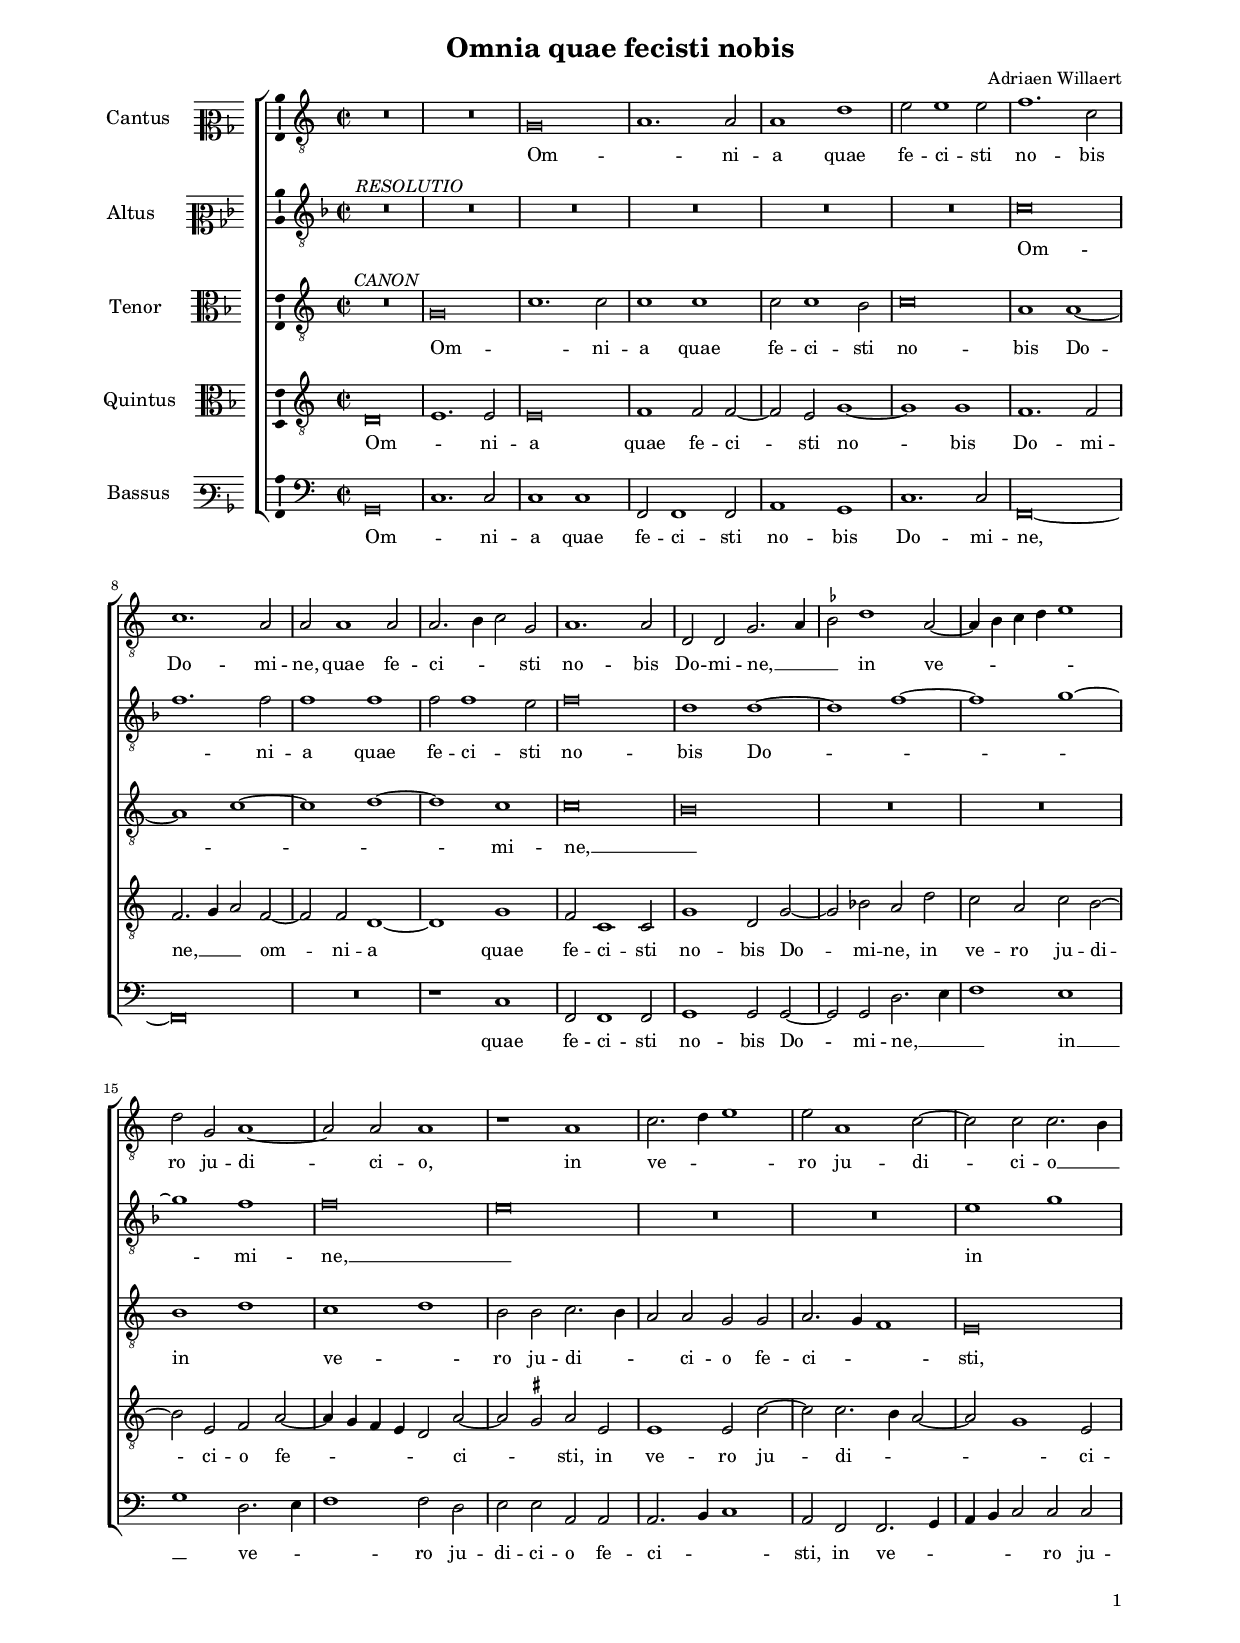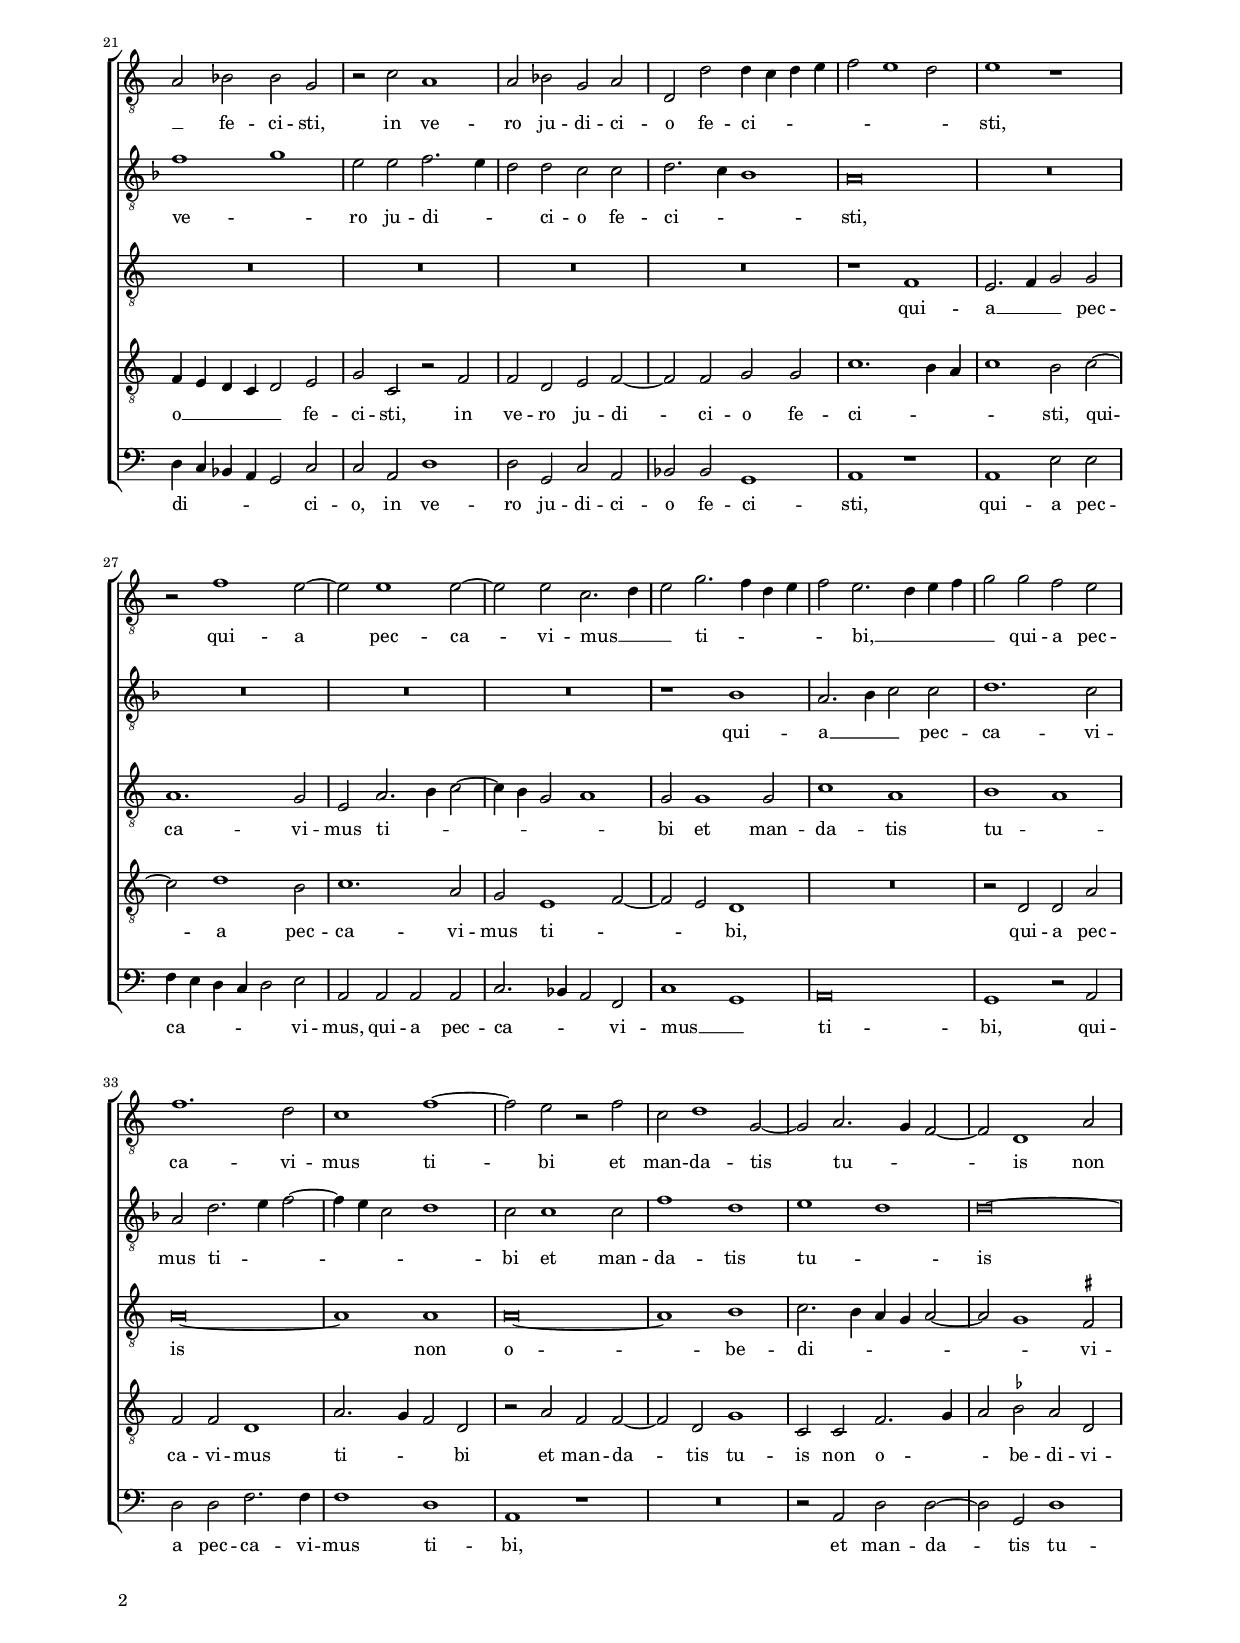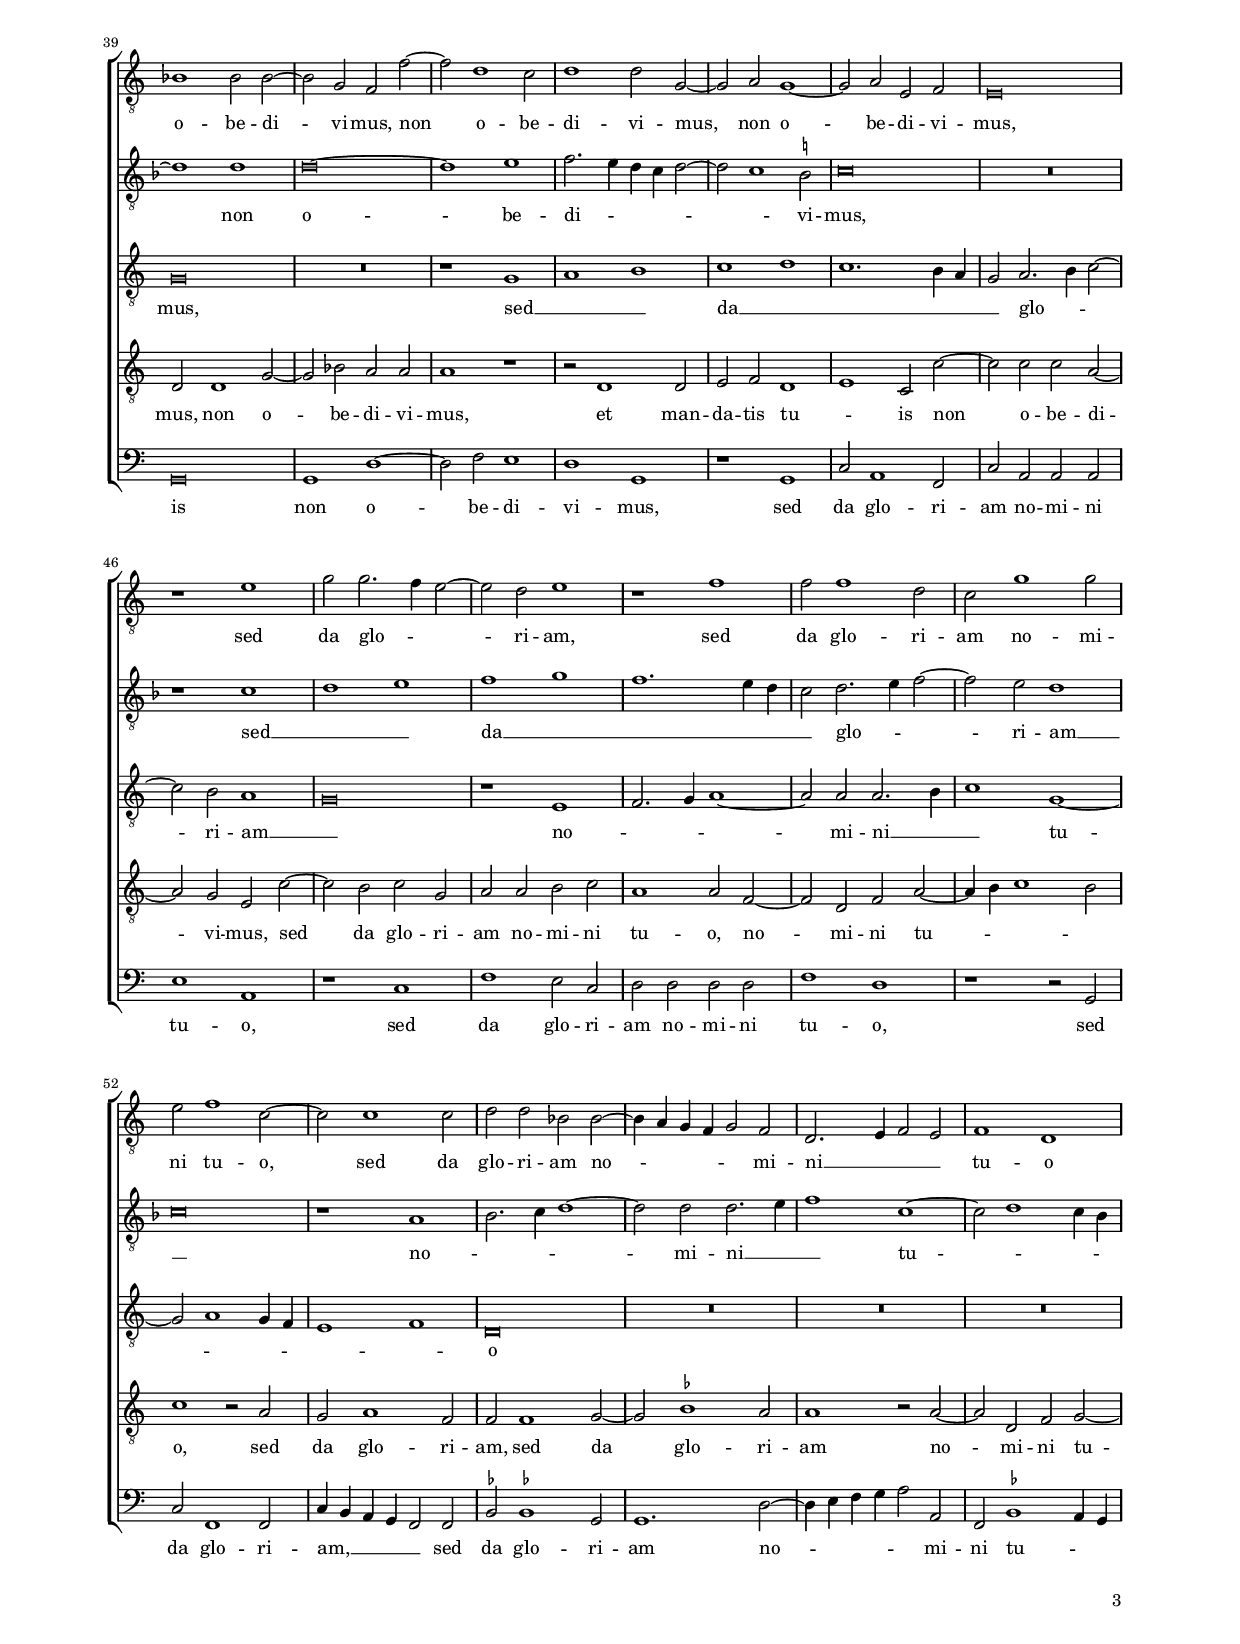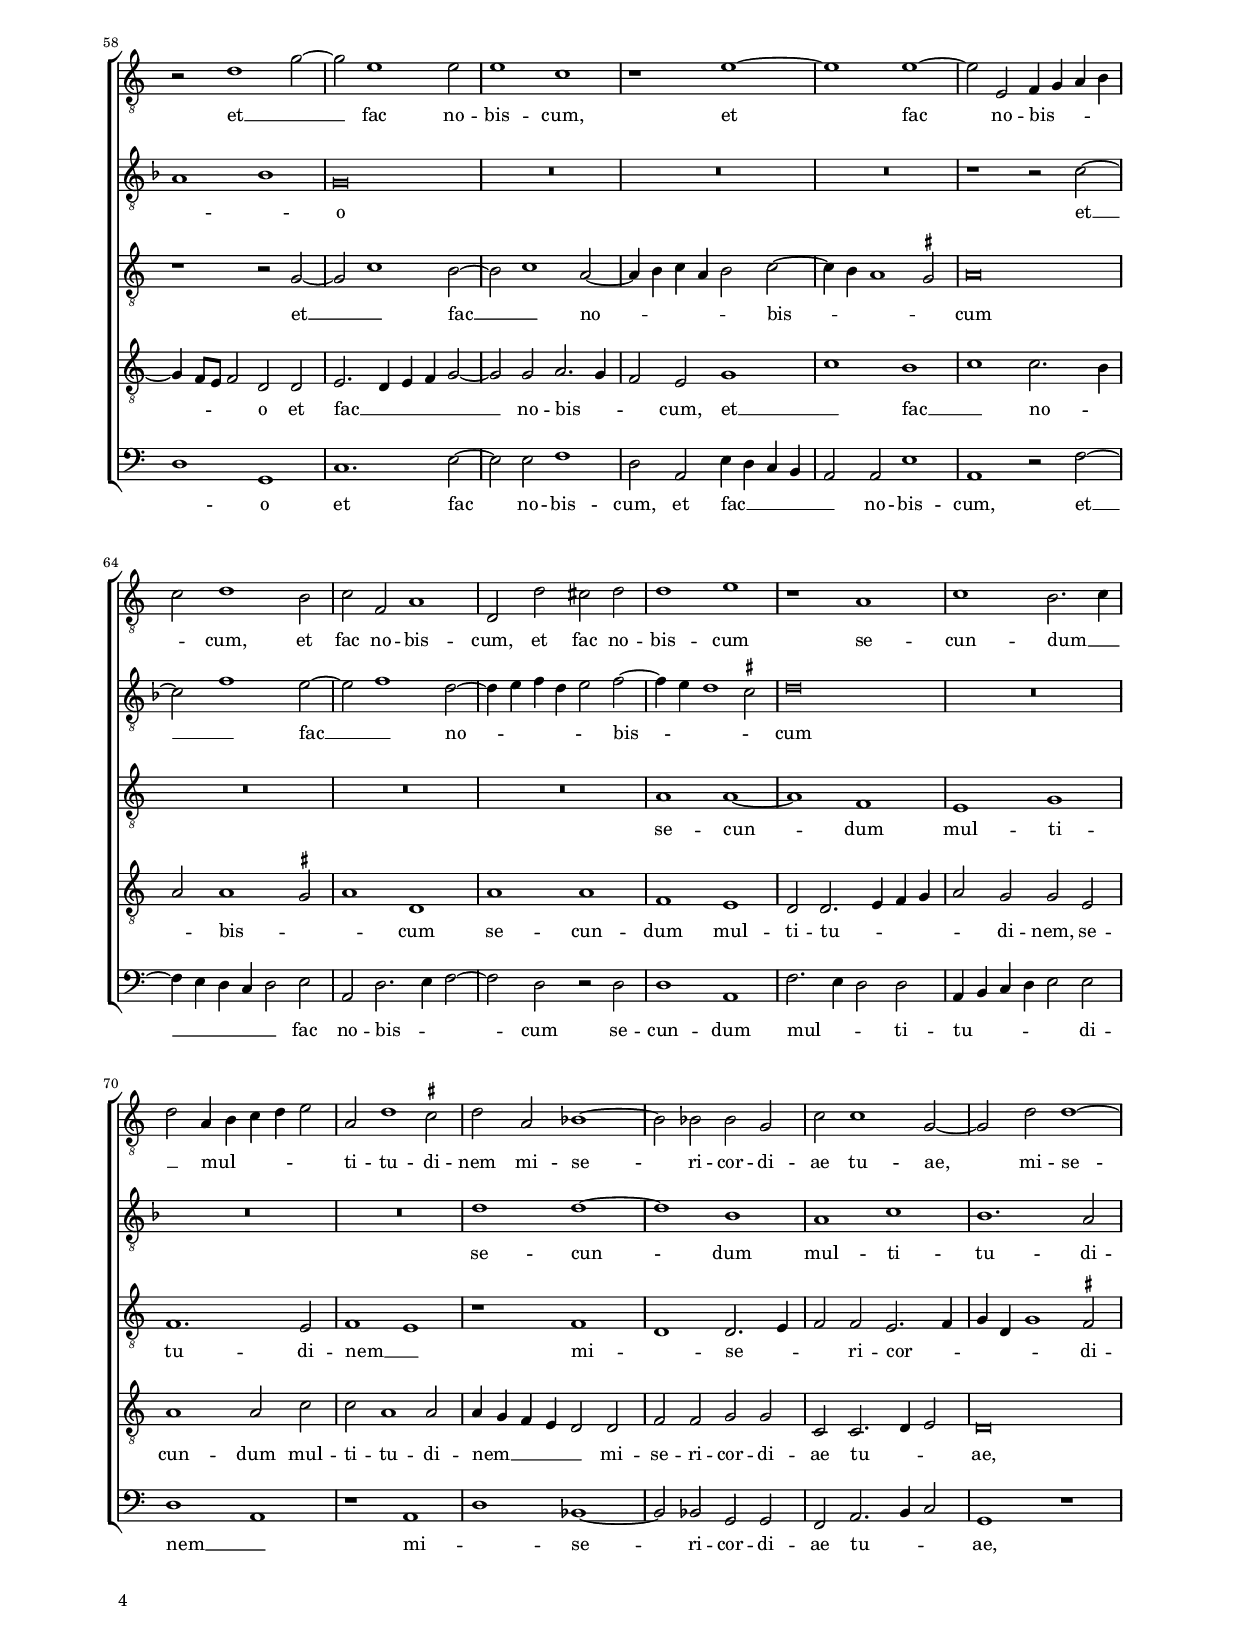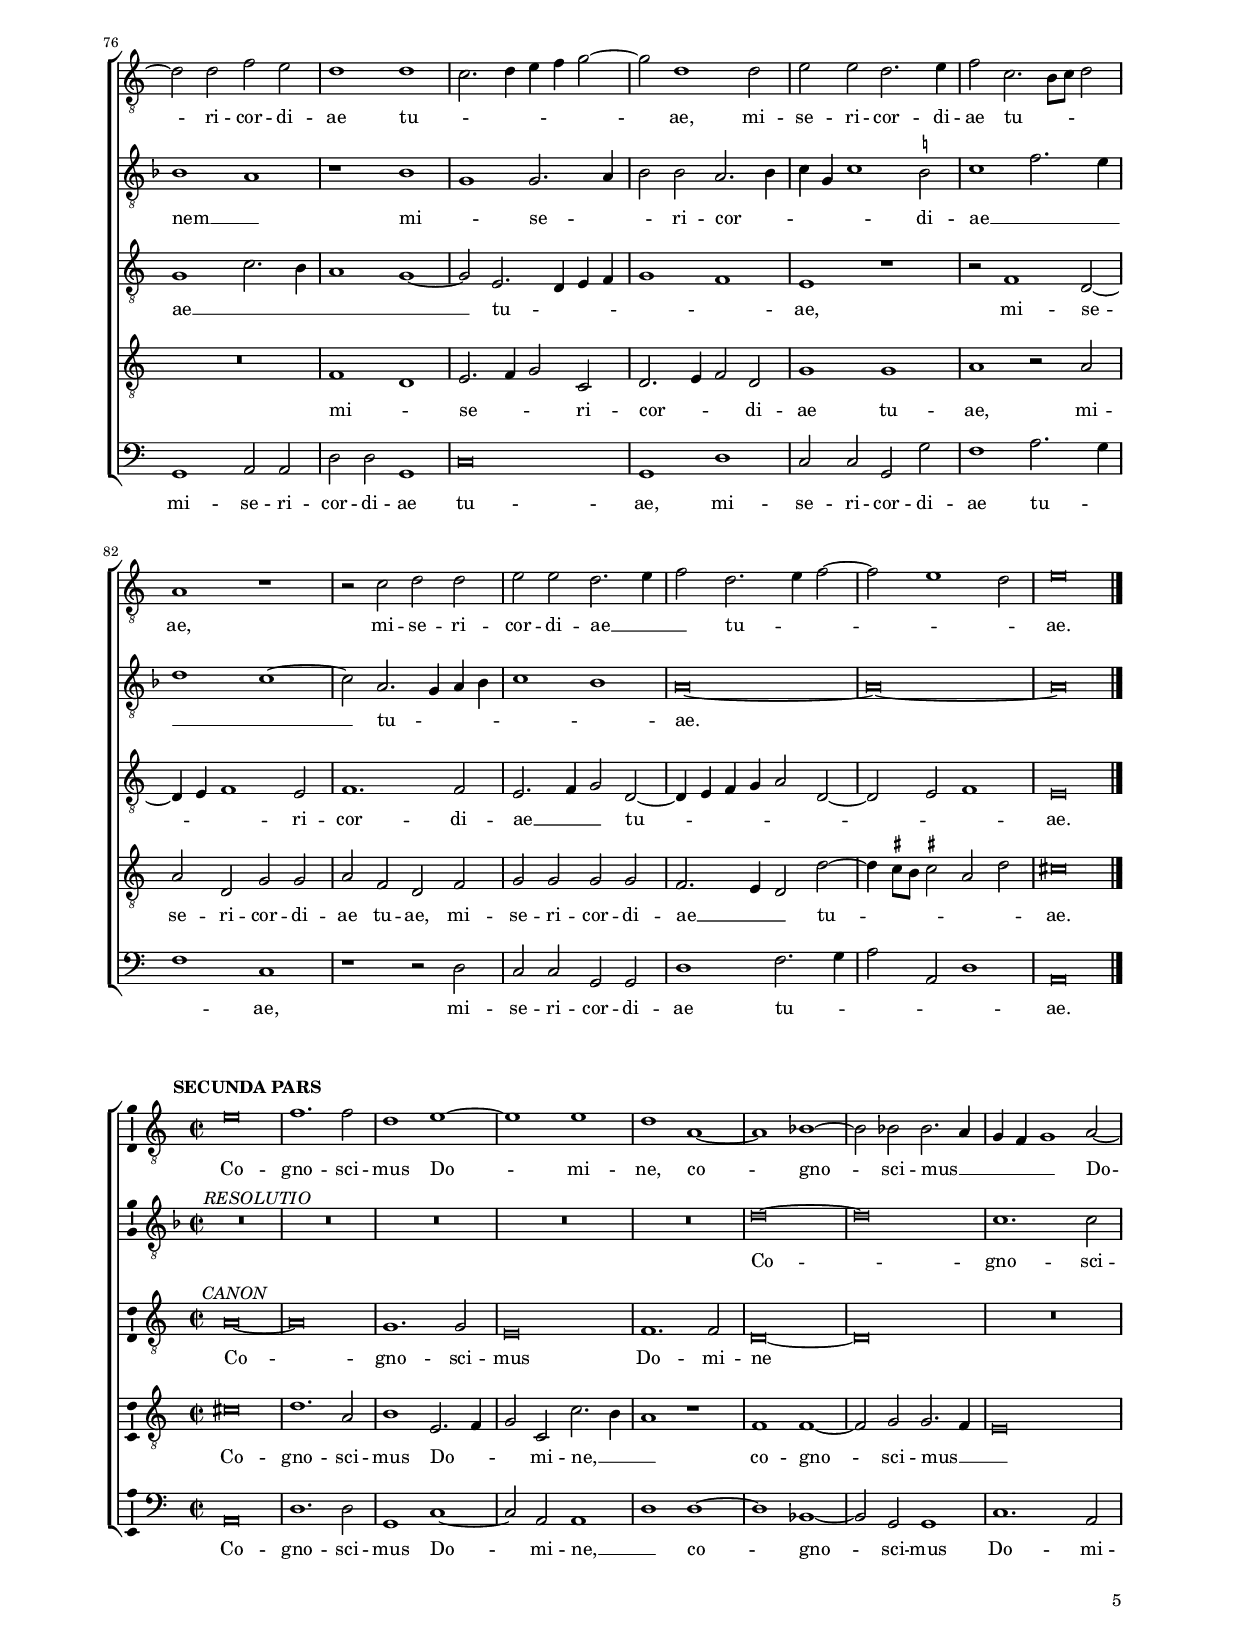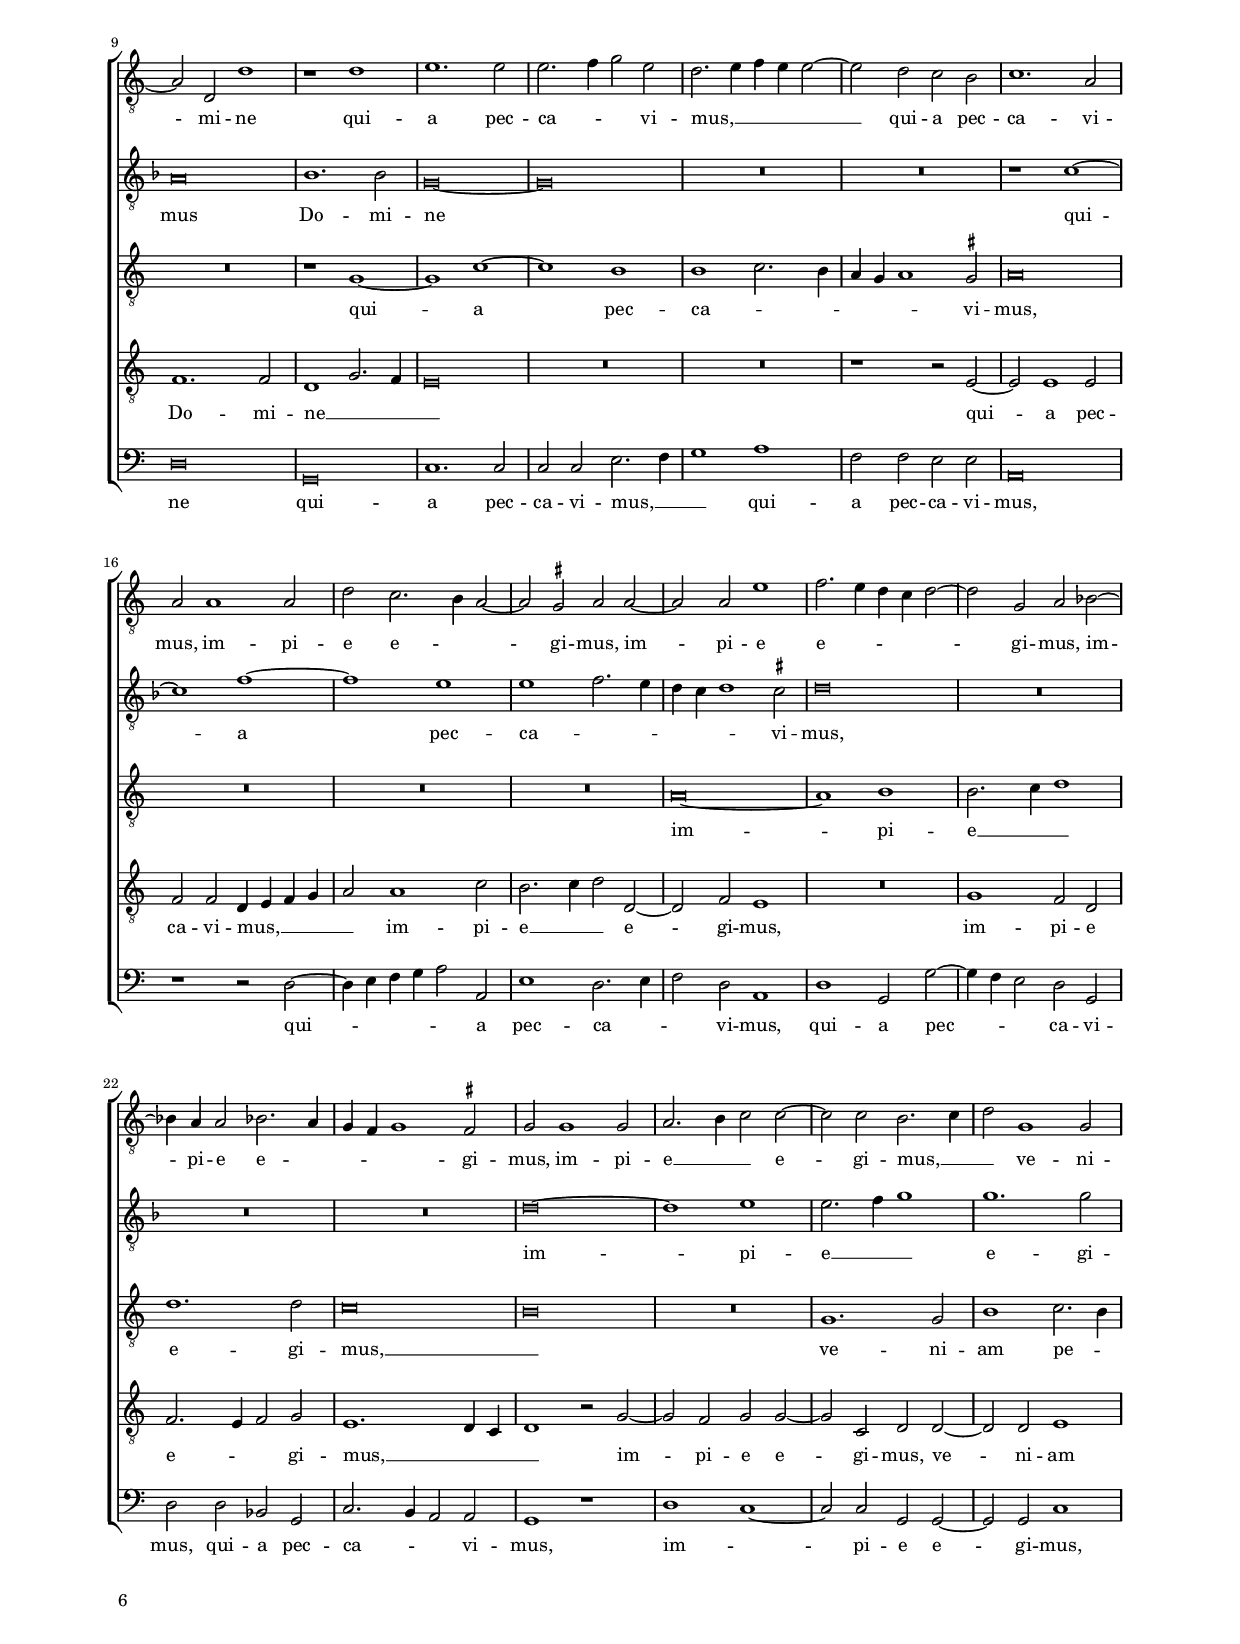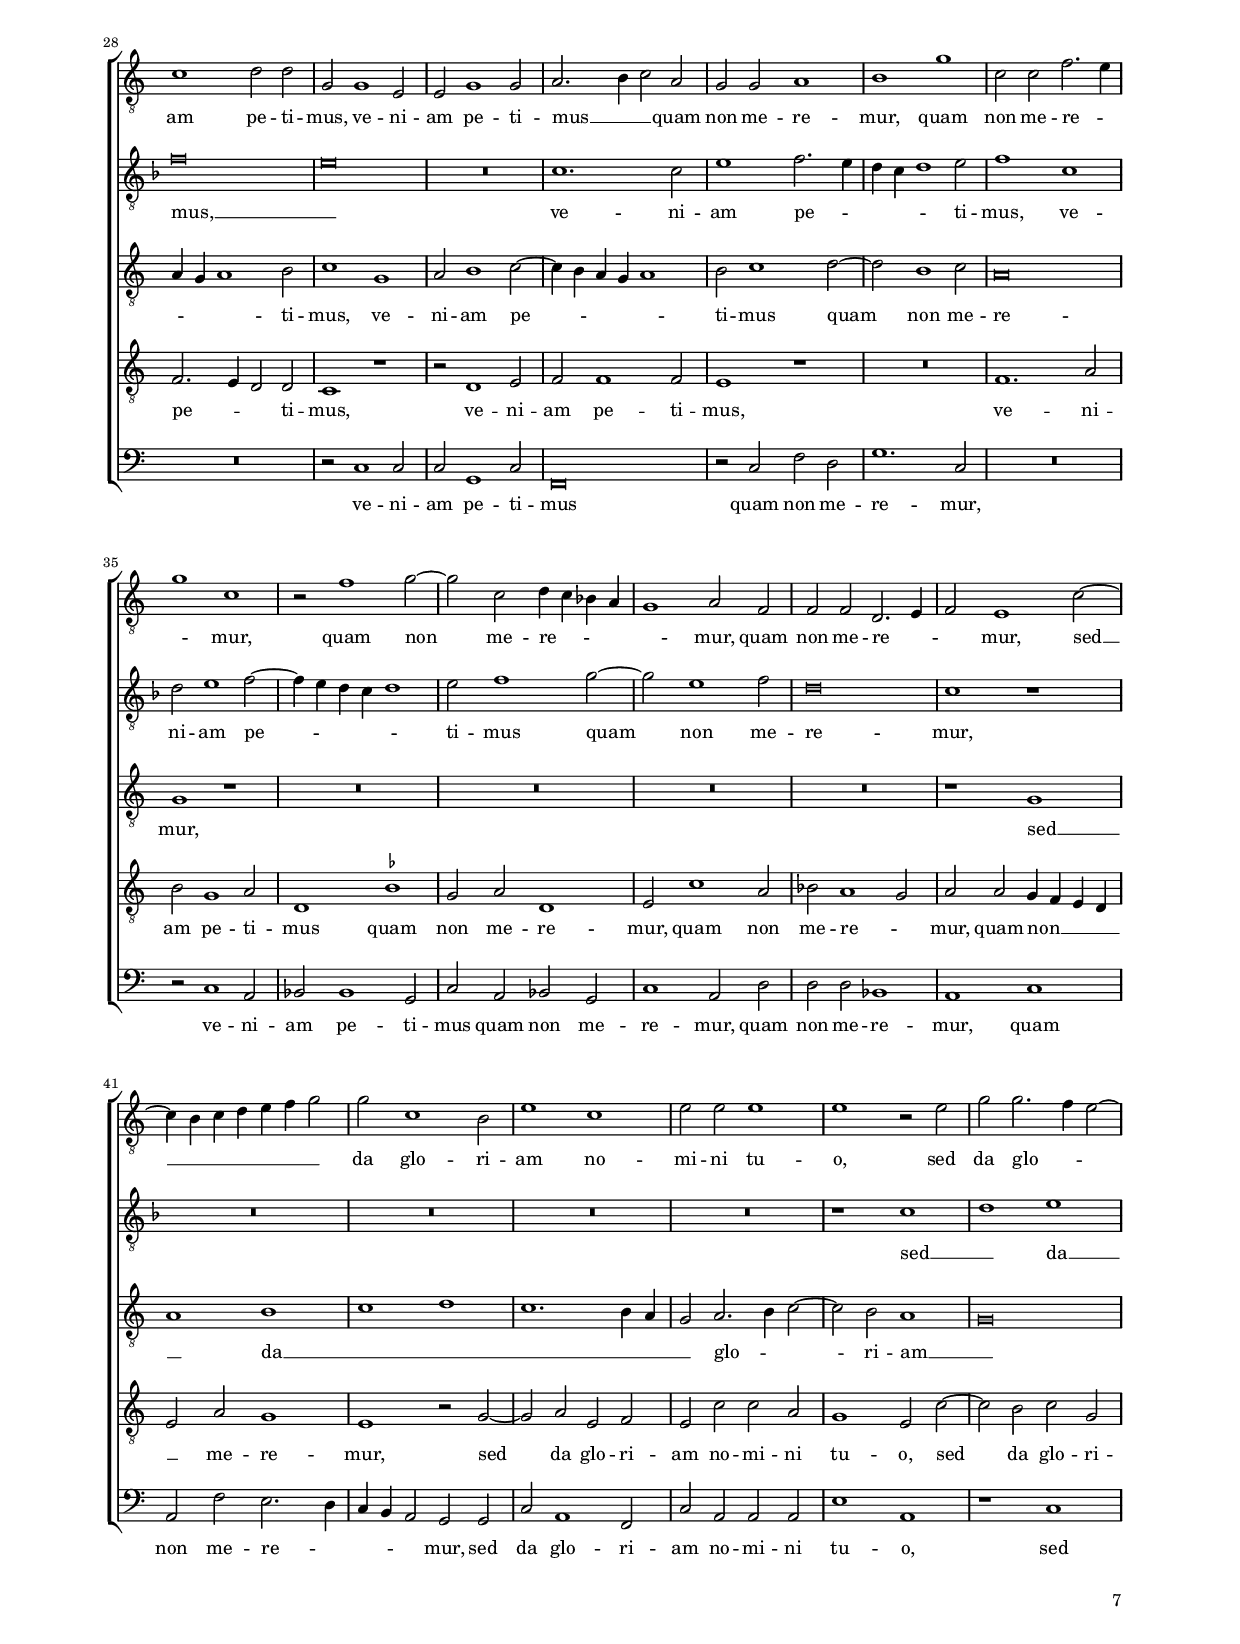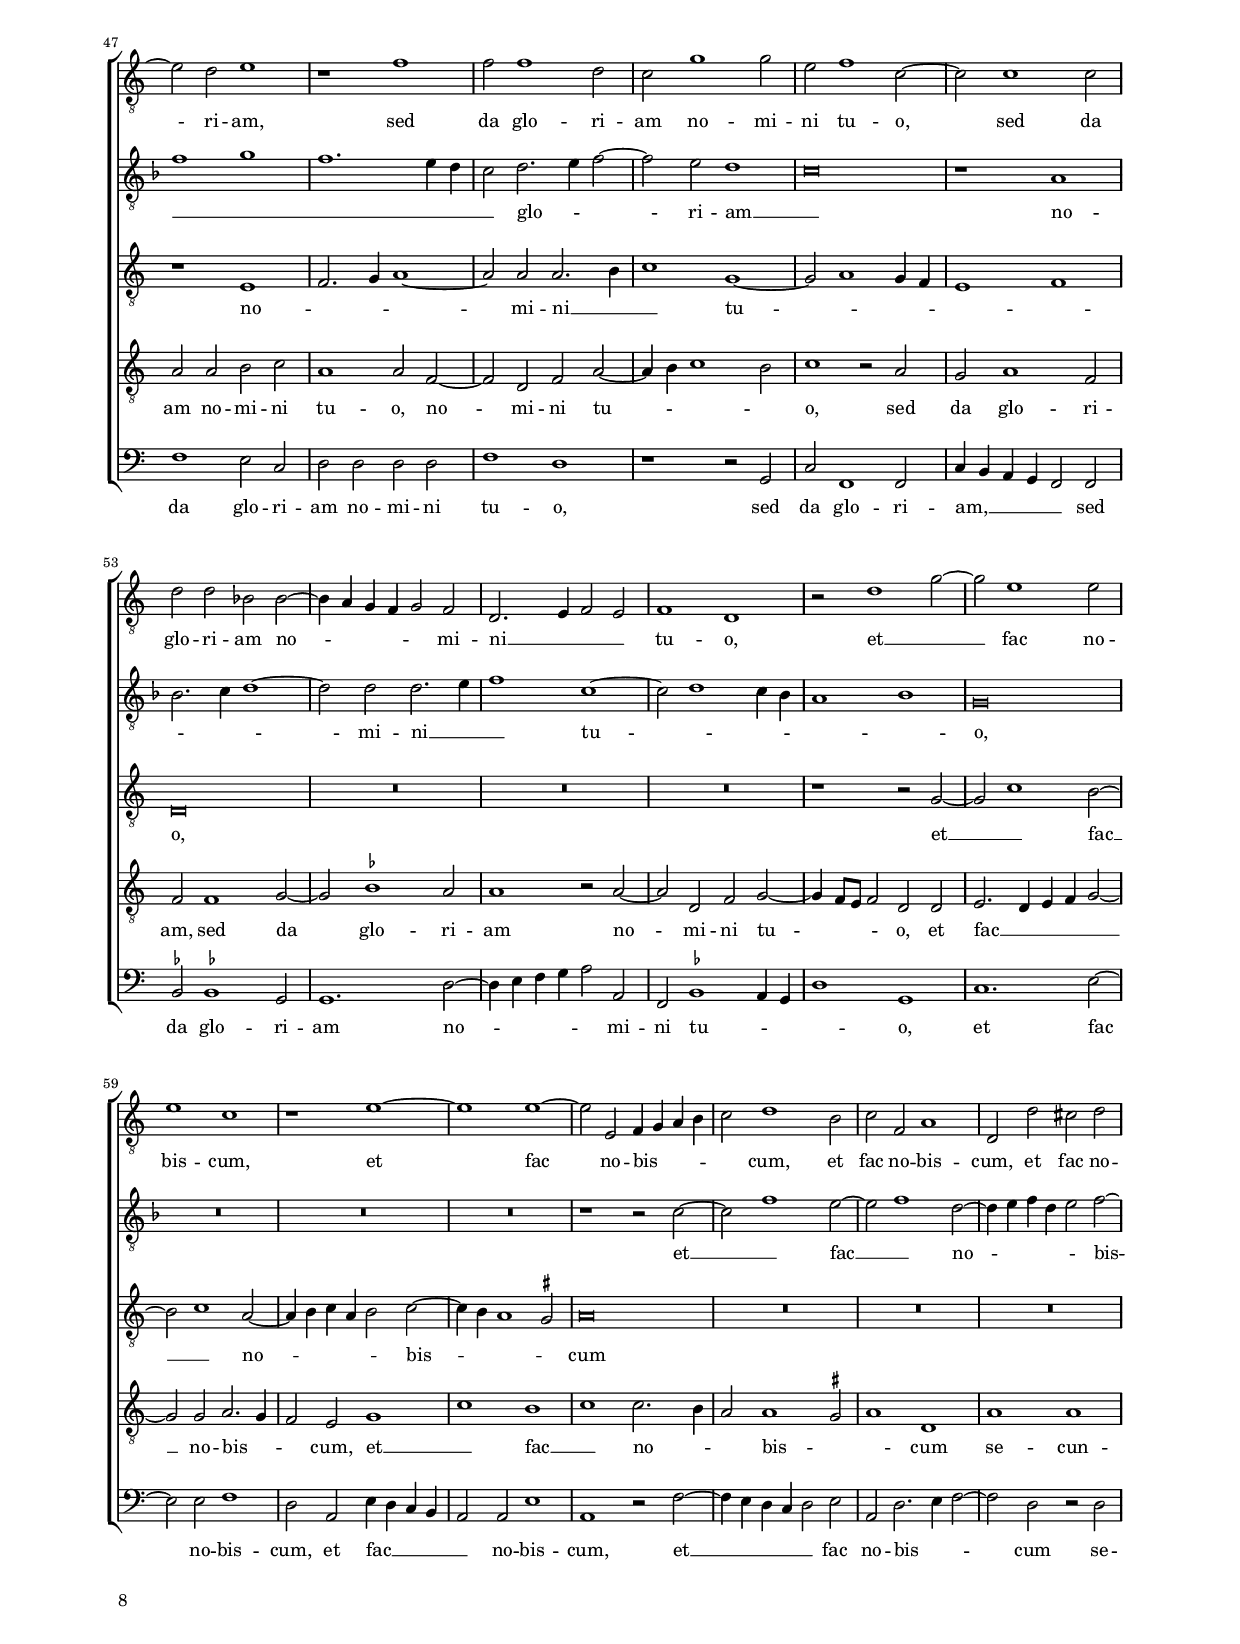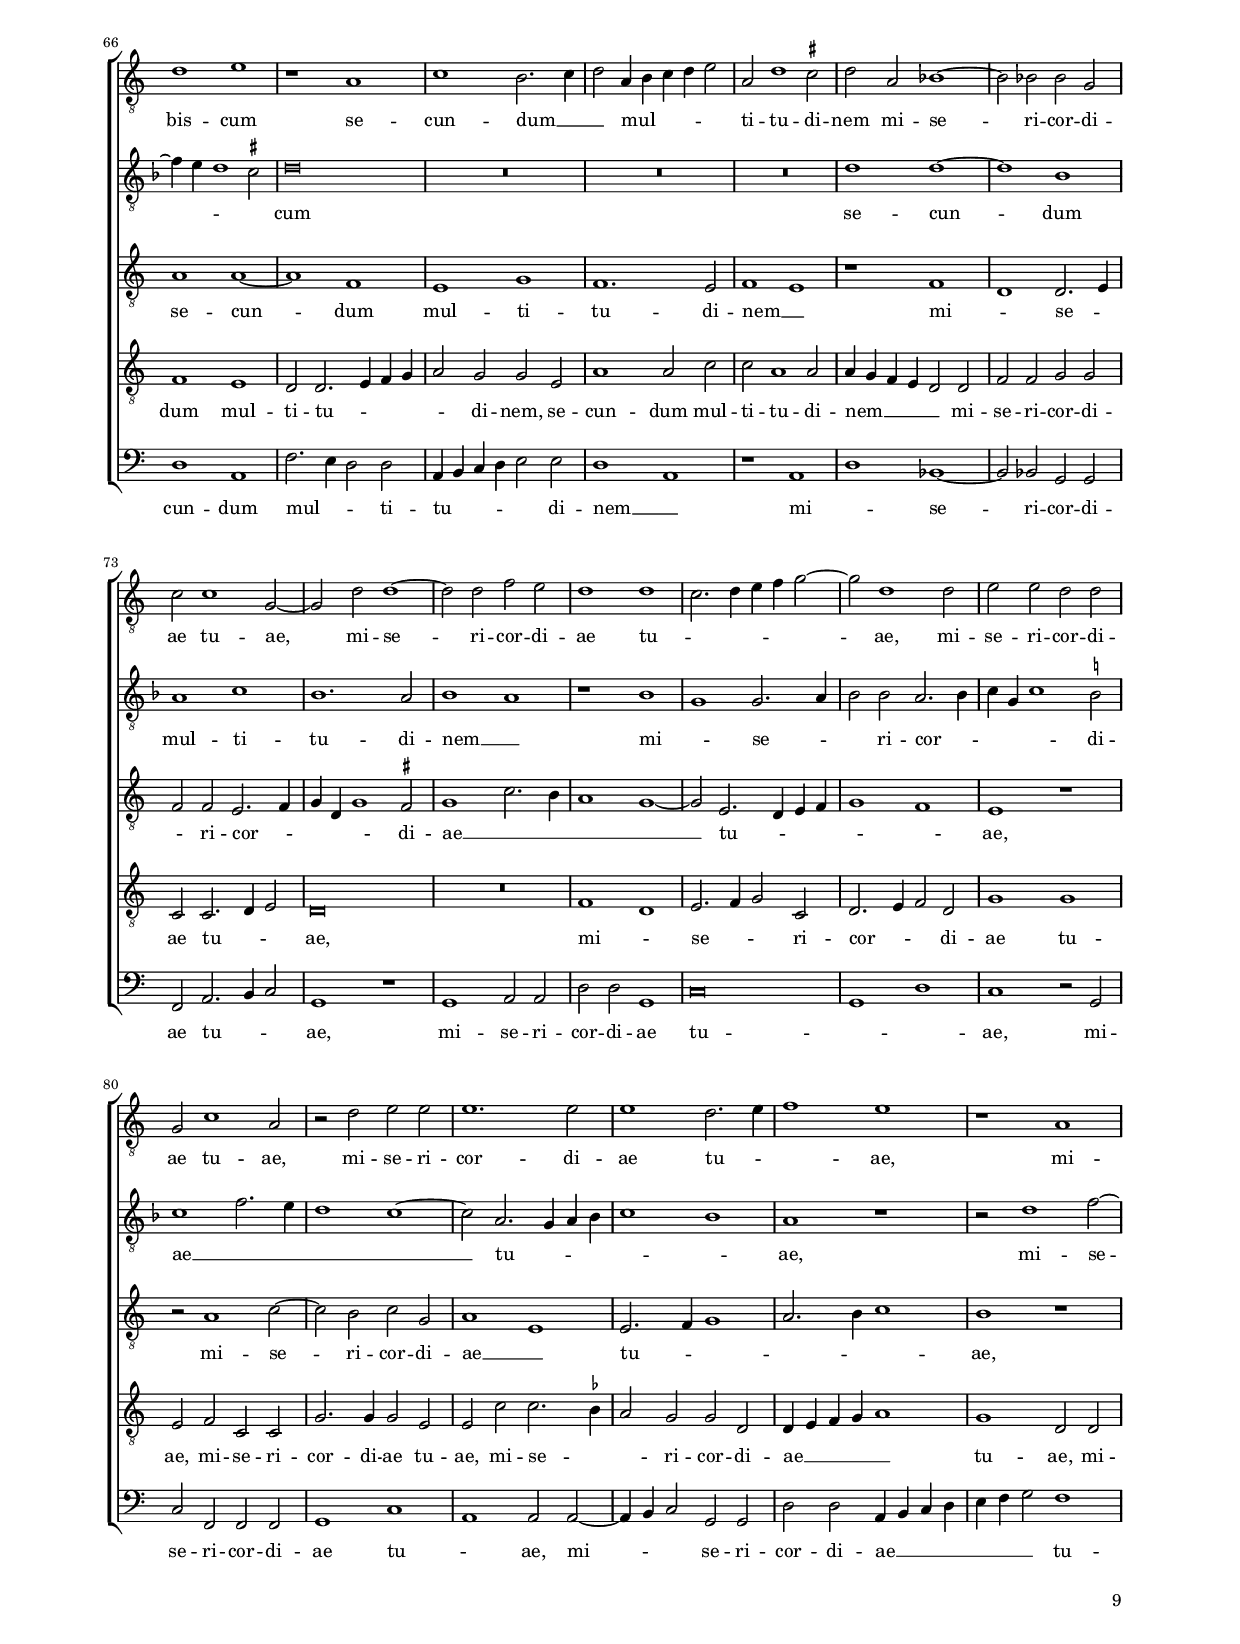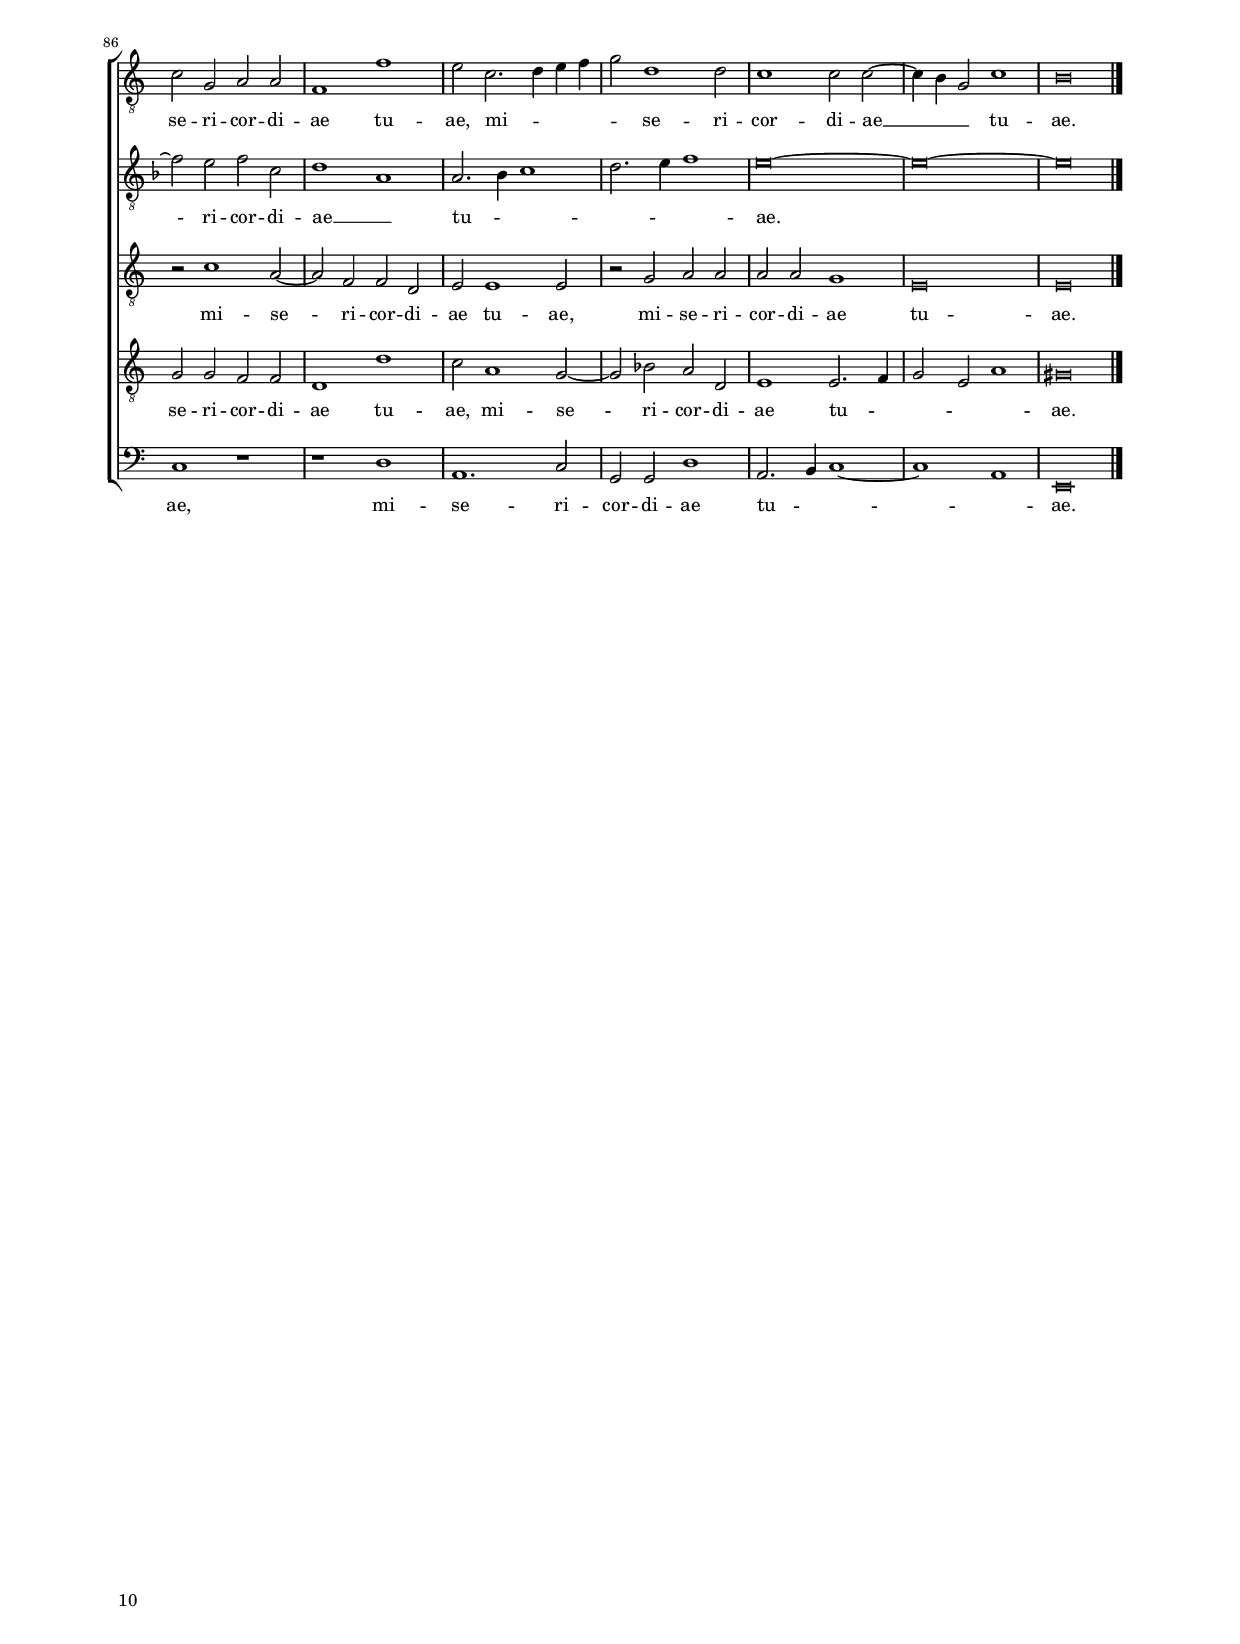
\header
{
  title="Omnia quae fecisti nobis"
  composer="Adriaen Willaert"
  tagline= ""
}

\version "2.24.1"
\language deutsch
#(set-global-staff-size 15)
% #(set-default-paper-size "letter")
#(ly:set-option 'point-and-click #f)

	
	ficta = { \once \set suggestAccidentals = ##t }
	
	forget = #(define-music-function (music) (ly:music?) #{
		\accidentalStyle forget
		$music
		\accidentalStyle default
		#})


\paper
	{
	top-margin = 1.8 \cm
	bottom-margin = 1.2 \cm
	left-margin = 2 \cm
	right-margin = 2 \cm
	ragged-bottom = ##f
	ragged-last-bottom = ##t
	print-page-number = ##f
	score-system-spacing = #'((basic-distance . 16) (minimum-distance . 14) (padding . 5) (strechability . 150))
	system-system-spacing = #'((basic-distance . 16) (minimum-distance . 14) (padding . 5) (strechability . 150))
    oddFooterMarkup=\markup   \fill-line { "" \fromproperty #'page:page-number-string }
    evenFooterMarkup=\markup  \fill-line { \fromproperty #'page:page-number-string "" }
    last-bottom-spacing = #'((basic-distance . 12) (minimum-distance . 7) (padding . 4))
	}

global = {
	\time 2/2 \set Score.measureLength = #(ly:make-moment 2/1)
    \skip 1*2*87 \bar "|."
	}
	

incipitcantus = \markup { \score {
	{
	\set Staff.instrumentName = \markup { \fontsize #1 "Cantus" }
	\key f \major
	\clef mezzosoprano
	s4 \bar ""
	}
	\layout  {
	raggedright = ##t
	indent = 1.8 \cm
	line-width = 2.5 \cm
	\context { \Staff \remove Time_signature_engraver }
	\override Staff.Clef.Y-extent = #'(0 . 0)
	}} \hspace #1 }
      
      
incipitaltus = \markup { \score {
	{
	\set Staff.instrumentName = \markup { \fontsize #1 "Altus" }
	\key b \major
	\clef mezzosoprano
	s4 \bar ""
	}
	\layout  {
	raggedright = ##t
	indent = 1.8 \cm
	line-width = 2.5 \cm
	\context { \Staff \remove Time_signature_engraver }
	\override Staff.Clef.Y-extent = #'(0 . 0)
	}} \hspace #1 }


incipittenor = \markup { \score {
	{
	\set Staff.instrumentName = \markup { \fontsize #1 "Tenor" }
	\key f \major
	\clef alto
	s4 \bar ""
	}
	\layout  {
	raggedright = ##t
	indent = 1.8 \cm
	line-width = 2.5 \cm
	\context { \Staff \remove Time_signature_engraver }
	\override Staff.Clef.Y-extent = #'(0 . 0)
	}} \hspace #1 }
      
      
incipitquintus = \markup { \score {
	{
	\set Staff.instrumentName = \markup { \fontsize #1 "Quintus" }
	\key f \major
	\clef alto
	s4 \bar ""
	}
	\layout  {
	raggedright = ##t
	indent = 1.8 \cm
	line-width = 2.5 \cm
	\context { \Staff \remove Time_signature_engraver }
	\override Staff.Clef.Y-extent = #'(0 . 0)
	}} \hspace #1 }
      
      
incipitbassus = \markup { \score {
	{
	\set Staff.instrumentName = \markup { \fontsize #1 "Bassus" }
	\key f \major
	\clef varbaritone
	s4 \bar ""
	}
	\layout  {
	raggedright = ##t
	indent = 1.8 \cm
	line-width = 2.5 \cm
	\context { \Staff \remove Time_signature_engraver }
	\override Staff.Clef.Y-extent = #'(0 . 0)
	}} \hspace #1 }


cantus =  \relative c'
	{
    \key f \major
    R\breve
	R\breve
	c\breve
	d1. d2
%5
	d1 g |
	a2 a1 a2
	b1. f2
	f1. d2
	d2 d1 d2
%10
	d2. e4 f2 c |
	d1. d2
	g,2 g c2. d4
	\ficta es2 g1 d2~
	d4 e f g a1
%15
	g2 c, d1~ |
    d2 d d1
	r1 d
	f2. g4 a1
	a2 d,1 f2~	
%20
    f2 f f2. e4 |	
	d2 es es c
	r2 f d1
	d2 es c d
	g,2 g' g4 f g a
%25
	b2 a1 g2 |
	a1 r
	r2 b1 a2~
	a2 a1 a2~
	a2 a f2. g4
%30
	a2 c2. b4 g a |
	b2 a2. g4 a b
	c2 c b a
	b1. g2
	f1 b~
%35
	b2 a r b |
	f2 g1 c,2~
	c2 d2. c4 b2~
	b2 g1 d'2
	es1 es2 es~
%40
	es2 c b b'~ |
	b2 g1 f2
	g1 g2 c,~
	c2 d c1~
	c2 d a b
%45
	a\breve |
	r1 a'
	c2 c2. b4 a2~
	a2 g a1
	r1 b
%50
	b2 b1 g2 |
	f2 c'1 c2
	a2 b1 f2~
	f2 f1 f2
	g2 g es es~
%55
	es4 d c b c2 b |
	g2. a4 b2 a
	b1 g
	r2 g'1 c2~
	c2 a1 a2
%60
	a1 f |
	r1 a~
	a1 a~
	a2 a, b4 c d e
	f2 g1 e2
%65
	f2 b, d1 |
	g,2 g' fis g
	g1 a
	r1 d,
	f1 e2. f4
%70
	g2 d4 e f g a2 |
	d,2 g1 \ficta fis2
	g2 d es1~
	es2 es es c
	f2 f1 c2~
%75
	c2 g' g1~ |
	g2 g b a
	g1 g
	f2. g4 a b c2~
	c2 g1 g2
%80
	a2 a g2. a4 |
	b2 f2. e8 f g2
	d1 r
	r2 f g g
	a2 a g2. a4
%85
	b2 g2. a4 b2~ |
	b2 a1 g2
	a\breve |
	}


altus =  \relative c'
    {
	\key b \major
    R\breve^\markup { \hspace #6 \italic "RESOLUTIO" }
	R\breve
	R\breve
	R\breve
%5
	R\breve |
	R\breve
	f\breve
	b1. b2
	b1 b
%10
	b2 b1 a2 |
	b\breve
	g1 g~
	g1 b~
	b1 c~
%15
	c1 b |
	b\breve
	a\breve
	R\breve
	R\breve
%20
	a1 c |
	b1 c
	a2 a b2. a4
	g2 g f f
	g2. f4 es1
%25
	d\breve |
	R\breve
	R\breve
	R\breve
	R\breve
%30
	r1 es |
	d2. es4 f2 f
	g1. f2
	d2 g2. a4 b2~
	b4 a f2 g1
%35
	f2 f1 f2 |
	b1 g
	a1 g
	g\breve~
	g1 g
%40
	g\breve~ |
	g1 a
	b2. a4 g f g2~
	g2 f1 \ficta e2
	f\breve
%45
	R\breve |
	r1 f
	g1 a
	b1 c
	b1. a4 g
%50
	f2 g2. a4 b2~ |
	b2 a g1
	f\breve
	r1 d
	es2. f4 g1~
%55
	g2 g g2. a4 |
	b1 f~
    f2 g1 f4 es
	d1 es
	c\breve
%60
	R\breve |
	R\breve
	R\breve
	r1 r2 f~
	f2 b1 a2~
%65
	a2 b1 g2~ |
	g4 a b g a2 b~
	b4 a g1 \ficta fis2
	g\breve
	R\breve
%70
	R\breve |
	R\breve
	g1 g~
	g1 es
	d1 f
%75
	es1. d2 |
	es1 d
	r1 es
	c1 c2. d4
	es2 es d2. es4
%80
	f4 c f1 \ficta e2 |
	f1 b2. a4
	g1 f~
	f2 d2. c4 d es
	f1 es
%85
	d\breve~
	d\breve~
	d\breve |
	}


tenor =  \relative c'
	{
	\key f \major
    R\breve^\markup { \vspace #-12 \italic "CANON" }
	c\breve
	f1. f2
	f1 f
%5
	f2 f1 e2 |
	f\breve
	d1 d~
	d1 f~
	f1 g~
%10
	g1 f |
	f\breve
	e\breve
	R\breve
	R\breve
%15
	e1 g |
	f1 g
	e2 e f2. e4
	d2 d c c
	d2. c4 b1
%20
	a\breve |
	R\breve
	R\breve
	R\breve
	R\breve
%25
	r1 b |
	a2. b4 c2 c
	d1. c2
	a2 d2. e4 f2~
	f4 e c2 d1
%30
	c2 c1 c2 |
	f1 d
	e1 d
	d\breve~
	d1 d
%35
	d\breve~ |
	d1 e
	f2. e4 d c d2~
	d2 c1 \ficta h2
	c\breve
%40
	R\breve |
	r1 c
	d1 e
	f1 g
	f1. e4 d
%45
	c2 d2. e4 f2~ |
	f2 e d1
	c\breve
	r1 a
	b2. c4 d1~
%50
	d2 d d2. e4 |
	f1 c~
	c2 d1 c4 b
	a1 b
	g\breve
%55
	R\breve |
	R\breve
	R\breve
	r1 r2 c~
	c2 f1 e2~
%60
	e2 f1 d2~ |
	d4 e f d e2 f~
	f4 e d1 \ficta cis2
	d\breve
	R\breve
%65
	R\breve |
	R\breve
	d1 d~
	d1 b
	a1 c
%70
	b1. a2 |
	b1 a
	r1 b
	g1 g2. a4
	b2 b a2. b4
%75
	c4 g c1 \ficta h2 |
	c1 f2. e4
	d1 c~
	c2 a2. g4 a b
	c1 b
%80
	a1 r |
	r2 b1 g2~
	g4 a b1 a2
	b1. b2
	a2. b4 c2 g~
%85
	g4 a b c d2 g,~ |
	g2 a b1
	a\breve |
	}


quintus  =  \relative c'
	{
	\key f \major
    g\breve
	a1. a2
	a\breve
	b1 b2 b~
%5
	b2 a c1~ |
	c1 c
	b1. b2
	b2. c4 d2 b~
	b2 b g1~
%10
	g1 c |
	b2 f1 f2
	c'1 g2 c~
	c2 es d g
	f2 d f e~
%15
	e2 a, b d~ |
	d4 c b a g2 d'~
	d2 \ficta cis d a
	a1 a2 f'~
	f2 f2. e4 d2~
%20
	d2 c1 a2 |
	b4 a g f g2 a
	c2 f, r b
	b2 g a b~
	b2 b c c
%25
	f1. e4 d |
	f1 e2 f~
	f2 g1 e2
	f1. d2
	c2 a1 b2~
%30
	b2 a g1 |
	R\breve
	r2 g g d'
	b2 b g1
	d'2. c4 b2 g
%35
	r2 d' b b~ |
	b2 g c1
	f,2 f b2. c4
	d2 \ficta es d g,
	g2 g1 c2~
%40
	c2 es d d |
	d1 r
	r2 g,1 g2
	a2 b g1
	a1 f2 f'~
%45
	f2 f f d~ |
	d2 c a f'~
	f2 e f c
	d2 d e f
	d1 d2 b~
%50
	b2 g b d~ |
	d4 e f1 e2
	f1 r2 d
	c2 d1 b2
	b2 b1 c2~
%55
	c2 \ficta es1 d2 |
	d1 r2 d~
	d2 g, b c~
	c4 b8 a b2 g g
	a2. g4 a b c2~
%60
	c2 c d2. c4 |
	b2 a c1
	f1 e
	f1 f2. e4
	d2 d1 \ficta cis2
%65
	d1 g, |
	d'1 d
	b1 a
	g2 g2. a4 b c
	d2 c c a
%70
	d1 d2 f |
	f2 d1 d2
	d4 c b a g2 g
	b2 b c c
	f,2 f2. g4 a2
%75
	g\breve |
	R\breve
	b1 g
	a2. b4 c2 f,
	g2. a4 b2 g
%80
	c1 c |
	d1 r2 d
	d2 g, c c
	d2 b g b
	c2 c c c
%85
	b2. a4 g2 g'2~ |
	g4 \ficta fis8 e \ficta fis!2 d g
	fis\breve |
	}


bassus  =  \relative c
	{
	\key f \major
    c\breve
	f1. f2
	f1 f
	b,2 b1 b2
%5
	d1 c |
	f1. f2
	b,\breve~
	b\breve
	R\breve
%10
	r1 f' |
	b,2 b1 b2
	c1 c2 c~
	c2 c g'2. a4
	b1 a
%15
	c1 g2. a4 |
	b1 b2 g
	a2 a d, d
	d2. e4 f1
	d2 b b2. c4
%20
	d4 e f2 f f |
	g4 f es d c2 f
	f2 d g1
	g2 c, f d
	es2 es c1
%25
	d1 r |
	d1 a'2 a
	b4 a g f g2 a
	d,2 d d d
	f2. es4 d2 b
%30
	f'1 c |
	d\breve
	c1 r2 d
	g2 g b2. b4
	b1 g
%35
	d1 r |
	R\breve
	r2 d g g~
	g2 c, g'1
	c,\breve
%40
	c1 g'~ |
	g2 b a1
	g1 c,
	r1 c
	f2 d1 b2
%45
	f'2 d d d |
	a'1 d,
	r1 f
	b1 a2 f
	g2 g g g
%50
	b1 g |
	r1 r2 c,
	f2 b,1 b2
	f'4 e d c b2 b 
	\ficta es2 \ficta es!1 c2
%55
	c1. g'2~ |
	g4 a b c d2 d,
	b2 \ficta es1 d4 c
	g'1 c,
	f1. a2~
%60
	a2 a b1 |
	g2 d a'4 g f e
	d2 d a'1
	d,1 r2 b'~
	b4 a g f g2 a
%65
	d,2 g2. a4 b2~ |
	b2 g r g
	g1 d
	b'2. a4 g2 g
	d4 e f g a2 a
%70
	g1 d |
	r1 d
	g1 es~
	es2 es c c
	b2 d2. e4 f2
%75
	c1 r |
	c1 d2 d
	g2 g c,1
	f\breve
	c1 g'
%80
	f2 f c c' |
	b1 d2. c4
	b1 f
	r1 r2 g
	f2 f c c
%85
	g'1 b2. c4 |
	d2 d, g1
	d\breve |
	}


lyricscantus = \lyricmode {
        Om -- _ ni -- a quae fe -- ci -- sti no -- bis Do -- mi -- ne,
        quae fe -- ci -- _ _ sti no -- bis Do -- mi -- ne, __ _ _
        in ve -- _ _ _ _ ro ju -- di -- ci -- o,
        in ve -- _ _ ro ju -- di -- ci -- o __ _ _ fe -- ci -- sti,
        in ve -- ro ju -- di -- ci -- o fe -- ci -- _ _ _ _ _ _ sti,
        qui -- a pec -- ca -- vi -- mus __ _ _ ti -- _ _ _ _ bi, __ _ _ _ _
        qui -- a pec -- ca -- vi -- mus ti -- bi
        et man -- da -- tis tu -- _ _ is non o -- be -- di -- vi -- mus,
        non o -- be -- di -- vi -- mus,
        non o -- be -- di -- vi -- mus,
        sed da glo -- _ _ ri -- am,
        sed da glo -- ri -- am no -- mi -- ni tu -- o,
        sed da glo -- ri -- am no -- _ _ _ _ mi -- ni __ _ _ _ tu -- o
        et __ _ fac no -- bis -- cum,
        et fac no -- bis -- _ _ _ _ cum,
        et fac no -- bis -- cum,
        et fac no -- bis -- cum
        se -- cun -- dum __ _ _ mul -- _ _ _ _ ti -- tu -- di -- nem mi -- se -- ri -- cor -- di -- ae tu -- ae,
        mi -- se -- ri -- cor -- di -- ae tu -- _ _ _ _ _ ae,
        mi -- se -- ri -- cor -- di -- ae tu -- _ _ _ ae,
        mi -- se -- ri -- cor -- di -- ae __ _ _ tu -- _ _ _ _ ae.
	}


lyricsaltus = \lyricmode {
	Om -- _ ni -- a quae fe -- ci -- sti no -- bis Do -- _ _ mi -- ne, __ _
        in _ ve -- _ ro ju -- di -- _ _ ci -- o fe -- ci -- _ _ sti,
        qui -- a __ _ _ pec -- ca -- vi -- mus ti -- _ _ _ _ _ bi
        et man -- da -- tis tu -- _ is non o -- be -- di -- _ _ _ _ _ vi -- mus,
        sed __ _ _ da __ _ _ _ _ _ glo -- _ _ ri -- am __ _ no -- _ _ _ mi -- ni __ _ _ tu -- _ _ _ _ _ o
        et __ _ fac __ _ no -- _ _ _ _ bis -- _ _ _ cum
        se -- cun -- dum mul -- ti -- tu -- di -- nem __ _ 
        mi -- _ se -- _ _ ri -- cor -- _ _ _ _ di -- ae __ _ _ _ _ tu -- _ _ _ _ _ ae.
	}


lyricstenor = \lyricmode {
	Om -- _ ni -- a quae fe -- ci -- sti no -- bis Do -- _ _ mi -- ne, __ _
        in _ ve -- _ ro ju -- di -- _ _ ci -- o fe -- ci -- _ _ sti,
        qui -- a __ _ _ pec -- ca -- vi -- mus ti -- _ _ _ _ _ bi
        et man -- da -- tis tu -- _ is non o -- be -- di -- _ _ _ _ _ vi -- mus,
        sed __ _ _ da __ _ _ _ _ _ glo -- _ _ ri -- am __ _ no -- _ _ _ mi -- ni __ _ _ tu -- _ _ _ _ _ o
        et __ _ fac __ _ no -- _ _ _ _ bis -- _ _ _ cum
        se -- cun -- dum mul -- ti -- tu -- di -- nem __ _ 
        mi -- _ se -- _ _ ri -- cor -- _ _ _ _ di -- ae __ _ _ _ _ tu -- _ _ _ _ _ ae,
        mi -- se -- _ _ ri -- cor -- di -- ae __ _ _ tu -- _ _ _ _ _ _ _ ae.
	}


lyricsquintus = \lyricmode {
	Om -- _ ni -- a quae fe -- ci -- sti no -- bis Do -- mi -- ne, __ _ _
        om -- ni -- a quae fe -- ci -- sti no -- bis Do -- mi -- ne,
        in ve -- ro ju -- di -- ci -- o fe -- _ _ _ _ ci -- _ sti,
        in ve -- ro ju -- di -- _ _ _ ci -- o __ _ _ _ _ fe -- ci -- sti,
        in ve -- ro ju -- di -- ci -- o fe -- ci -- _ _ _ sti,
        qui -- a pec -- ca -- vi -- mus ti -- _ _ bi,
        qui -- a pec -- ca -- vi -- mus ti -- _ _ bi
        et man -- da -- tis tu -- is non o -- _ _ be -- di -- vi -- mus,
        non o -- be -- di -- vi -- mus,
        et man -- da -- tis tu -- _ is
        non o -- be -- di -- vi -- mus,
        sed da glo -- ri -- am no -- mi -- ni tu -- o,
        no -- mi -- ni tu -- _ _ _ o,
        sed da glo -- ri -- am,
        sed da glo -- ri -- am no -- mi -- ni tu -- _ _ _ o
        et fac __ _ _ _ _ no -- bis -- _ _ cum,
        et __ _ fac __ _ no -- _ _ bis -- _ _ cum
        se -- cun -- dum mul -- ti -- tu -- _ _ _ _ di -- nem,
        se -- cun -- dum mul -- ti -- tu -- di -- nem __ _ _ _ _ 
        mi -- se -- ri -- cor -- di -- ae tu -- _ _ ae,
        mi -- _ se -- _ _ ri -- cor -- _ _ di -- ae tu -- ae,
        mi -- se -- ri -- cor -- di -- ae tu -- ae,
        mi -- se -- ri -- cor -- di -- ae __ _ _ tu -- _ _ _ _ _ ae.
	}


lyricsbassus = \lyricmode {
	Om -- _ ni -- a quae fe -- ci -- sti no -- bis Do -- mi -- ne,
        quae fe -- ci -- sti no -- bis Do -- mi -- ne, __ _ _
        in __ _ ve -- _ _ ro ju -- di -- ci -- o fe -- ci -- _ _ sti,
        in ve -- _ _ _ _ ro ju -- di -- _ _ _ _ ci -- o,
        in ve -- ro ju -- di -- ci -- o fe -- ci -- sti,
        qui -- a pec -- ca -- _ _ _ _ vi -- mus,
        qui -- a pec -- ca -- _ _ vi -- mus __ _ ti -- bi,
        qui -- a pec -- ca -- vi -- mus ti -- bi,
        et man -- da -- tis tu -- is non o -- be -- di -- vi -- mus,
        sed da glo -- ri -- am no -- mi -- ni tu -- o,
        sed da glo -- ri -- am no -- mi -- ni tu -- o,
        sed da glo -- ri -- am, __ _ _ _ _ 
        sed da glo -- ri -- am no -- _ _ _ _ mi -- ni tu -- _ _ _ o
        et fac no -- bis -- cum,
        et fac __ _ _ _ _ no -- bis -- cum,
        et __ _ _ _ _ fac no -- bis -- _ _ cum
        se -- cun -- dum mul -- _ _ ti -- tu -- _ _ _ _ di -- nem __ _ 
        mi -- _ se -- ri -- cor -- di -- ae tu -- _ _ ae,
        mi -- se -- ri -- cor -- di -- ae tu -- ae,
        mi -- se -- ri -- cor -- di -- ae tu -- _ _ ae,
        mi -- se -- ri -- cor -- di -- ae tu -- _ _ _ _ ae.
	}


\score
{  
	\transpose f c {
	\new ChoirStaff \with { \override StaffGrouper.staff-staff-spacing.basic-distance = #12 }
	<<

	\new Staff << \global
	\new Voice="v1" {
		\set Staff.instrumentName=\incipitcantus
		\set Staff.midiInstrument = "reed organ"
		\clef "G_8"
		\cantus }
	\new Lyrics \lyricsto "v1" {\lyricscantus }
	>>


	\new Staff << \global
	\new Voice="v2" {
		\set Staff.instrumentName=\incipitaltus
		\set Staff.midiInstrument = "reed organ"
        \clef "G_8"
		\altus}
	\new Lyrics \lyricsto "v2" {\lyricsaltus }
	>>


	\new Staff << \global
	\new Voice="v3" {
		\set Staff.instrumentName=\incipittenor
		\set Staff.midiInstrument = "reed organ"
		\clef "G_8"
		\tenor }
	\new Lyrics \lyricsto "v3" {\lyricstenor }
	>>


	\new Staff << \global
	\new Voice="v5" {
		\set Staff.instrumentName=\incipitquintus
		\set Staff.midiInstrument = "reed organ"
		\clef "G_8"
		\quintus}
	\new Lyrics \lyricsto "v5" {\lyricsquintus }
	>>


	\new Staff << \global
	\new Voice="v4" {
		\set Staff.instrumentName=\incipitbassus
		\set Staff.midiInstrument = "reed organ"
		\clef bass
		\bassus }
	\new Lyrics \lyricsto "v4" {\lyricsbassus}
	>>

	>>
	} % transpose

	\layout
	{
	indent = 2.5 \cm
	\context { \Staff \override TimeSignature.break-visibility = #end-of-line-invisible }
	\context { \Lyrics \override VerticalAxisGroup.nonstaff-relatedstaff-spacing.padding = #1.4 }
    \context { \Staff \consists Ambitus_engraver }
	\context { \Score \override BarNumber.padding = #2 }
	\context { \Voice \override NoteHead.style = #'baroque }
	}


\midi
	{
    \tempo 2 = 90
	}

}

%%%%%%%%%%%%%%%%%%%%  SECUNDA PARS %%%%%%%%%%%%%%%%%%%%


global = {
	\time 2/2 \set Score.measureLength = #(ly:make-moment 2/1)
    \skip 1*2*92 \bar "|."
	}


cantus =  \relative c'
	{
    \key f \major
    a'\breve
	b1. b2
	g1 a~
	a1 a
%5
	g1 d~ |
	d1 es~
	es2 es es2. d4
	c4 b c1 d2~
	d2 g, g'1
%10
	r1 g |
	a1. a2
	a2. b4 c2 a
	g2. a4 b a a2~
	a2 g f e
%15
	f1. d2 |
	d2 d1 d2
	g2 f2. e4 d2~
	d2 \ficta cis d d~
	d2 d a'1
%20
	b2. a4 g f g2~ |
	g2 c, d es~
	es4 d d2 es2. d4
	c4 b c1 \ficta h2
	c2 c1 c2
%25
	d2. e4 f2 f~ |
	f2 f e2. f4
	g2 c,1 c2
	f1 g2 g
	c,2 c1 a2
%30
	a2 c1 c2 |
	d2. e4 f2 d
	c2 c d1
	e1 c'
	f,2 f b2. a4
%35
	c1 f, |
	r2 b1 c2~
	c2 f, g4 f es d
	c1 d2 b
	b2 b g2. a4
%40
	b2 a1 f'2~ |
	f4 e f g a b c2
	c2 f,1 e2
	a1 f
	a2 a a1
%45
	a1 r2 a |
	c2 c2. b4 a2~
	a2 g a1
	r1 b
	b2 b1 g2
%50
	f2 c'1 c2 |
	a2 b1 f2~
	f2 f1 f2
	g2 g es es~
	es4 d c b c2 b
%55
	g2. a4 b2 a |
	b1 g
	r2 g'1 c2~
	c2 a1 a2
	a1 f
%60
	r1 a~ |
	a1 a~
	a2 a, b4 c d e	
	f2 g1 e2
	f2 b, d1 |
%65
    g,2 g' fis g
	g1 a
	r1 d,
	f1 e2. f4
	g2 d4 e f g a2 |
%70
    d,2 g1 \ficta fis2
	g2 d es1~
	es2 es es c
	f2 f1 c2~
	c2 g' g1~ |
%75
    g2 g b a
	g1 g
	f2. g4 a b c2~
	c2 g1 g2
	a2 a g g |
%80
    c,2 f1 d2
	r2 g a a
	a1. a2
	a1 g2. a4
	b1 a |
%85
    r1 d,
	f2 c d d
	b1 b'
	a2 f2. g4 a b
	c2 g1 g2 |
%90
    f1 f2 f~
	f4 e c2 f1
	e\breve |
	}


altus =  \relative c'
    {
	\key b \major
    R\breve^\markup { \hspace #4 \italic "RESOLUTIO" }
	R\breve
	R\breve
	R\breve
%5
	R\breve |
	g'\breve~
	g\breve
	f1. f2
	d\breve
%10
	es1. es2 |
	c\breve~
	c\breve
	R\breve
	R\breve
%15
	r1 f~ |
	f1 b~
	b1 a
	a1 b2. a4
	g4 f g1 \ficta fis2
%20
	g\breve |
	R\breve
	R\breve
	R\breve
	g\breve~
%25
	g1 a |
	a2. b4 c1
	c1. c2
	b\breve
	a\breve
%30
	R\breve |
	f1. f2
	a1 b2. a4
	g4 f g1 a2
	b1 f
%35
	g2 a1 b2~ |
	b4 a g f g1
	a2 b1 c2~
	c2 a1 b2
	g\breve
%40
	f1 r |
	R\breve
	R\breve
	R\breve
	R\breve
%45
	r1 f |
	g1 a
	b1 c
	b1. a4 g
	f2 g2. a4 b2~
%50
	b2 a g1 |
	f\breve
	r1 d
	es2. f4 g1~
	g2 g g2. a4
%55
	b1 f~ |
	f2 g1 f4 es
	d1 es
	c\breve
	R\breve
%60
	R\breve |
	R\breve
	r1 r2 f~
	f2 b1 a2~
	a2 b1 g2~
%65
	g4 a b g a2 b~ |
	b4 a g1 \ficta fis2
	g\breve
	R\breve
	R\breve
%70
	R\breve |
	g1 g~
	g1 es
	d1 f
	es1. d2
%75
	es1 d |
	r1 es
	c1 c2. d4
	es2 es d2. es4
	f4 c f1 \ficta e2
%80
	f1 b2. a4 |
	g1 f~
	f2 d2. c4 d es
	f1 es
	d1 r
%85
	r2 g1 b2~ |
	b2 a b f
	g1 d
	d2. es4 f1
	g2. a4 b1
%90
	a\breve~ |
    a\breve~
	a\breve |	
	}


tenor =  \relative c'
	{
	\key f \major
    d\breve~^\markup { \hspace #-3 \italic "CANON" }
	d\breve
	c1. c2
	a\breve
%5
	b1. b2 |
	g\breve~
	g\breve
	R\breve
	R\breve
%10
	r1 c~ |
	c1 f~
	f1 e
	e1 f2. e4
	d4 c d1 \ficta cis2
%15
	d\breve |
	R\breve
	R\breve
	R\breve
	d\breve~
%20
	d1 e |
	e2. f4 g1
	g1. g2
	f\breve
	e\breve
%25
	R\breve |
	c1. c2
	e1 f2. e4
	d4 c d1 e2
	f1 c
%30
	d2 e1 f2~ |
	f4 e d c d1
	e2 f1 g2~
	g2 e1 f2
	d\breve
%35
	c1 r |
	R\breve
	R\breve
	R\breve
	R\breve
%40
	r1 c |
	d1 e
	f1 g
	f1. e4 d
	c2 d2. e4 f2~
%45
	f2 e d1 |
	c\breve
	r1 a
	b2. c4 d1~
	d2 d d2. e4
%50
	f1 c~ |
	c2 d1 c4 b
	a1 b
	g\breve
	R\breve
%55
	R\breve |
	R\breve
	r1 r2 c~
	c2 f1 e2~
	e2 f1 d2~
%60
	d4 e f d e2 f~ |
	f4 e d1 \ficta cis2
	d\breve
	R\breve
	R\breve
%65
	R\breve |
	d1 d~
	d1 b
	a1 c
	b1. a2
%70
	b1 a |
	r1 b
	g1 g2. a4
	b2 b a2. b4
	c4 g c1 \ficta h2
%75
	c1 f2. e4 |
	d1 c~
	c2 a2. g4 a b
	c1 b
	a1 r
%80
	r2 d1 f2~ |
	f2 e f c
	d1 a
	a2. b4 c1
	d2. e4 f1
%85
	e1 r |
	r2 f1 d2~
	d2 b b g
	a2 a1 a2
	r2 c d d
%90
	d2 d c1 |
	a\breve
	a\breve |
	}


quintus  =  \relative c'
	{
	\key f \major
    fis\breve
	g1. d2
	e1 a,2. b4
	c2 f, f'2. e4
%5
	d1 r |
	b1 b~
	b2 c c2. b4
	a\breve
	b1. b2
%10
	g1 c2. b4 |
	a\breve
	R\breve
	R\breve
	r1 r2 a~
%15
	a2 a1 a2 |
	b2 b g4 a b c
	d2 d1 f2
	e2. f4 g2 g,~
	g2 b a1
%20
	R\breve |
	c1 b2 g
	b2. a4 b2 c
	a1. g4 f
	g1 r2 c~
%25
	c2 b c c~ |
	c2 f, g g~
	g2 g a1
	b2. a4 g2 g
	f1 r
%30
	r2 g1 a2 |
	b2 b1 b2
	a1 r
	R\breve
	b1. d2
%35
	e2 c1 d2 |
	g,1 \ficta es'
	c2 d g,1
	a2 f'1 d2
	es2 d1 c2
%40
	d2 d c4 b a g |
	a2 d c1
	a1 r2 c~
	c2 d a b
	a2 f' f d
%45
	c1 a2 f'~ |
	f2 e f c
	d2 d e f
	d1 d2 b~
	b2 g b d~
%50
	d4 e f1 e2 |
	f1 r2 d
	c2 d1 b2
	b2 b1 c2~
	c2 \ficta es1 d2
%55
	d1 r2 d~ |
	d2 g, b c~
	c4 b8 a b2 g g
	a2. g4 a b c2~
	c2 c d2. c4
%60
	b2 a c1 |
	f1 e
	f1 f2. e4
	d2 d1 \ficta cis2
	d1 g,
%65
	d'1 d |
	b1 a
	g2 g2. a4 b c
	d2 c c a
	d1 d2 f
%70
	f2 d1 d2 |
	d4 c b a g2 g
	b2 b c c
	f,2 f2. g4 a2
	g\breve
%75
	R\breve |
	b1 g
	a2. b4 c2 f,
	g2. a4 b2 g
	c1 c
%80
	a2 b f f |
	c'2. c4 c2 a
	a2 f' f2. \ficta es4
	d2 c c g
	g4 a b c d1
%85
	c1 g2 g |
	c2 c b b
	g1 g'
	f2 d1 c2~
	c2 es d g,
%90
	a1 a2. b4 |
	c2 a d1
	cis\breve |
	}


bassus  =  \relative c
	{
	\key f \major
        d\breve
	g1. g2
	c,1 f~
	f2 d d1
%5
	g1 g~ |
	g1 es~
	es2 c c1
	f1. d2
	g\breve
%10
	c,\breve |
	f1. f2
	f2 f a2. b4
	c1 d
	b2 b a a
%15
	d,\breve |
	r1 r2 g~
	g4 a b c d2 d,
	a'1 g2. a4
	b2 g d1
%20
	g1 c,2 c'~ |
	c4 b a2 g c,
	g'2 g es c
	f2. e4 d2 d
	c1 r
%25
	g'1 f~ |
	f2 f c c~
	c2 c f1
	R\breve
	r2 f1 f2
%30
	f2 c1 f2 |
	b,\breve
	r2 f' b g
	c1. f,2
	R\breve
%35
	r2 f1 d2 |
	es2 es1 c2
	f2 d es c
	f1 d2 g
	g2 g es1
%40
	d1 f |
	d2 b' a2. g4
	f4 e d2 c c
	f2 d1 b2
	f'2 d d d
%45
	a'1 d, |
	r1 f
	b1 a2 f
	g2 g g g
	b1 g
%50
	r1 r2 c, |
	f2 b,1 b2
	f'4 e d c b2 b
	\ficta es2 \ficta es!1 c2
	c1. g'2~
%55
	g4 a b c d2 d, |
	b2 \ficta es1 d4 c
	g'1 c,
	f1. a2~
	a2 a b1
%60
	g2 d a'4 g f e |
	d2 d a'1
	d,1 r2 b'~
	b4 a g f g2 a
	d,2 g2. a4 b2~
%65
	b2 g r g |
	g1 d
	b'2. a4 g2 g
	d4 e f g a2 a
	g1 d
%70
	r1 d |
	g1 es~
	es2 es c c
	b2 d2. e4 f2
	c1 r
%75
        c1 d2 d |
	g2 g c,1
	f\breve
	c1 g'
	f1 r2 c
%80
        f2 b, b b
	c1 f |
	d1 d2 d~
	d4 e f2 c c
	g'2 g d4 e f g
%85
        a4 b c2 b1
	f1 r |
	r1 g
	d1. f2
	c2 c g'1
%90
        d2. e4 f1~
	f1 d |
	a\breve |
	}


lyricscantus = \lyricmode {
	Co -- gno -- sci -- mus Do -- mi -- ne,
        co -- gno -- sci -- mus __ _ _ _ _ Do -- mi -- ne
        qui -- a pec -- ca -- _ _ vi -- mus, __ _ _ _ _ 
        qui -- a pec -- ca -- vi -- mus,
        im -- pi -- e e -- _ _ gi -- mus,
        im -- pi -- e e -- _ _ _ _ gi -- mus,
        im -- pi -- e e -- _ _ _ _ gi -- mus,
        im -- pi -- e __ _ _ e -- gi -- mus, __ _ _
        ve -- ni -- am pe -- ti -- mus,
        ve -- ni -- am pe -- ti -- mus __ _ _
        quam non me -- re -- mur,
        quam non me -- re -- _ _ mur,
        quam non me -- re -- _ _ _ _ mur,
        quam non me -- re -- _ _ mur,
        sed __ _ _ _ _ _ _ da glo -- ri -- am no -- mi -- ni tu -- o,
        sed da glo -- _ _ ri -- am,
        sed da glo -- ri -- am no -- mi -- ni tu -- o,
        sed da glo -- ri -- am no -- _ _ _ _ mi -- ni __ _ _ _ tu -- o,
        et __ _ fac no -- bis -- cum,
        et fac no -- bis -- _ _ _ _ cum,
        et fac no -- bis -- cum,
        et fac no -- bis -- cum
        se -- cun -- dum __ _ _ mul -- _ _ _ _ ti -- tu -- di -- nem mi -- se -- ri -- cor -- di -- ae tu -- ae,
        mi -- se -- ri -- cor -- di -- ae tu -- _ _ _ _ _ ae,
        mi -- se -- ri -- cor -- di -- ae tu -- ae,
        mi -- se -- ri -- cor -- di -- ae tu -- _ _ ae,
        mi -- se -- ri -- cor -- di -- ae tu -- ae,
        mi -- _ _ _ _ se -- ri -- cor -- di -- ae __ _ _ tu -- ae.
	}


lyricsaltus = \lyricmode {
	Co -- gno -- sci -- mus Do -- mi -- ne
        qui -- a pec -- ca -- _ _ _ _ _ vi -- mus,
        im -- pi -- e __ _ _ e -- gi -- mus, __ _
        ve -- ni -- am pe -- _ _ _ _ ti -- mus,
        ve -- ni -- am pe -- _ _ _ _ ti -- mus
        quam non me -- re -- mur,
        sed __ _ da __ _ _ _ _ _ _ glo -- _ _ ri -- am __ _ no -- _ _ _ mi -- ni __ _ _ tu -- _ _ _ _ _ o,
        et __ _ fac __ _ no -- _ _ _ _ bis -- _ _ _ cum
        se -- cun -- dum mul -- ti -- tu -- di -- nem __ _
        mi -- _ se -- _ _ ri -- cor -- _ _ _ _ di -- ae __ _ _ _ _ tu -- _ _ _ _ _ ae,
        mi -- se -- ri -- cor -- di -- ae __ _ tu -- _ _ _ _ _ ae.
	}


lyricstenor = \lyricmode {
	Co -- gno -- sci -- mus Do -- mi -- ne
        qui -- a pec -- ca -- _ _ _ _ _ vi -- mus,
        im -- pi -- e __ _ _ e -- gi -- mus, __ _
        ve -- ni -- am pe -- _ _ _ _ ti -- mus,
        ve -- ni -- am pe -- _ _ _ _ ti -- mus
        quam non me -- re -- mur,
        sed __ _ da __ _ _ _ _ _ _ glo -- _ _ ri -- am __ _ no -- _ _ _ mi -- ni __ _ _ tu -- _ _ _ _ _ o,
        et __ _ fac __ _ no -- _ _ _ _ bis -- _ _ _ cum
        se -- cun -- dum mul -- ti -- tu -- di -- nem __ _
        mi -- _ se -- _ _ ri -- cor -- _ _ _ _ di -- ae __ _ _ _ _ tu -- _ _ _ _ _ ae,
        mi -- se -- ri -- cor -- di -- ae __ _ tu -- _ _ _ _ _ ae,
        mi -- se -- ri -- cor -- di -- ae tu -- ae,
        mi -- se -- ri -- cor -- di -- ae tu -- ae.
	}


lyricsquintus = \lyricmode {
	Co -- gno -- sci -- mus Do -- _ _ mi -- ne, __ _ _
        co -- gno -- sci -- mus __ _ _ Do -- mi -- ne __ _ _ _
        qui -- a pec -- ca -- vi -- mus, __ _ _ _ _
        im -- pi -- e __ _ _ e -- gi -- mus,
        im -- pi -- e e -- _ _ gi -- mus, __ _ _ _
        im -- pi -- e e -- gi -- mus,
        ve -- ni -- am pe -- _ _ ti -- mus,
        ve -- ni -- am pe -- ti -- mus,
        ve -- ni -- am pe -- ti -- mus
        quam non me -- re -- mur,
        quam non me -- re -- _ mur,
        quam non __ _ _ _ _ me -- re -- mur,
        sed da glo -- ri -- am no -- mi -- ni tu -- o,
        sed da glo -- ri -- am no -- mi -- ni tu -- o,
        no -- mi -- ni tu -- _ _ _ o,
        sed da glo -- ri -- am,
        sed da glo -- ri -- am no -- mi -- ni tu -- _ _ _ o,
        et fac __ _ _ _ _ no -- bis -- _ _ cum,
        et __ _ fac __ _ no -- _ _ bis -- _ _ cum
        se -- cun -- dum mul -- ti -- tu -- _ _ _ _ di -- nem,
        se -- cun -- dum mul -- ti -- tu -- di -- nem __ _ _ _ _
        mi -- se -- ri -- cor -- di -- ae tu -- _ _ ae,
        mi -- _ se -- _ _ ri -- cor -- _ _ di -- ae tu -- ae,
        mi -- se -- ri -- cor -- di -- ae tu -- ae,
        mi -- se -- _ _ ri -- cor -- di -- ae __ _ _ _ _ tu -- ae,
        mi -- se -- ri -- cor -- di -- ae tu -- ae,
        mi -- se -- ri -- cor -- di -- ae tu -- _ _ _ _ ae.
	}


lyricsbassus = \lyricmode {
	Co -- gno -- sci -- mus Do -- mi -- ne, __ _
        co -- gno -- sci -- mus Do -- mi -- ne
        qui -- a pec -- ca -- vi -- mus, __ _ _
        qui -- a pec -- ca -- vi -- mus,
        qui -- _ _ _ _ a pec -- ca -- _ _ vi -- mus,
        qui -- a pec -- _ _ ca -- vi -- mus,
        qui -- a pec -- ca -- _ _ vi -- mus,
        im -- _ pi -- e e -- gi -- mus,
        ve -- ni -- am pe -- ti -- mus
        quam non me -- re -- mur,
        ve -- ni -- am pe -- ti -- mus
        quam non me -- re -- mur,
        quam non me -- re -- mur,
        quam non me -- re -- _ _ _ _ mur,
        sed da glo -- ri -- am no -- mi -- ni tu -- o,
        sed da glo -- ri -- am no -- mi -- ni tu -- o,
        sed da glo -- ri -- am, __ _ _ _ _
        sed da glo -- ri -- am no -- _ _ _ _ mi -- ni tu -- _ _ _ o,
        et fac no -- bis -- cum,
        et fac __ _ _ _ _ no -- bis -- cum,
        et __ _ _ _ _ fac no -- bis -- _ _ cum
        se -- cun -- dum mul -- _ _ ti -- tu -- _ _ _ _ di -- nem __ _ 
        mi -- _ se -- ri -- cor -- di -- ae tu -- _ _ ae,
        mi -- se -- ri -- cor -- di -- ae tu -- _ _ ae,
        mi -- se -- ri -- cor -- di -- ae tu -- _ ae,
        mi -- _ _ se -- ri -- cor -- di -- ae __ _ _ _ _ _ _ tu -- ae,
        mi -- se -- ri -- cor -- di -- ae tu -- _ _ _ ae.
	}


\score
	{  
	\transpose f c {
	\new ChoirStaff \with { \override StaffGrouper.staff-staff-spacing.basic-distance = #12 }
	<<

	\new Staff <<\global
	\new Voice="v1" {
	  %\set Staff.instrumentName=Cantus
		\set Staff.midiInstrument = "reed organ"
		\clef "G_8"
		\cantus }
	\new Lyrics \lyricsto "v1" {\lyricscantus }
	>>


	\new Staff << \global
	\new Voice="v2" {
	  %\set Staff.instrumentName=Altus
		\set Staff.midiInstrument = "reed organ"
		\clef "G_8"
		\altus}
	\new Lyrics \lyricsto "v2" {\lyricsaltus }
	>>


	\new Staff <<\global
	\new Voice="v3" {
	  %\set Staff.instrumentName=Tenor
		\set Staff.midiInstrument = "reed organ"
		\clef "G_8"
		\tenor }
	\new Lyrics \lyricsto "v3" {\lyricstenor }
	>>


	\new Staff << \global
	\new Voice="v5" {
	  %\set Staff.instrumentName=Quintus
		\set Staff.midiInstrument = "reed organ"
		\clef "G_8"
		\quintus}
	\new Lyrics \lyricsto "v5" {\lyricsquintus }
	>>


	\new Staff <<\global
	\new Voice="v4" {
	  %\set Staff.instrumentName=Bassus
		\set Staff.midiInstrument = "reed organ"
		\clef bass
		\bassus }
	\new Lyrics \lyricsto "v4" {\lyricsbassus}
	>>
	
	>>
	} % transpose

	\layout
	{
	indent = 0 \cm
	\context { \Staff \override TimeSignature.break-visibility = #end-of-line-invisible }
	\context { \Lyrics \override VerticalAxisGroup.nonstaff-relatedstaff-spacing.padding = #1.4 }
    \context { \Staff \consists Ambitus_engraver }
	\context { \Score \override BarNumber.padding = #2 }
	\context { \Voice \override NoteHead.style = #'baroque }
	}

    \header { piece = \markup { \hspace #7 \bold "SECUNDA PARS"} }

\midi
	{
    \tempo 2 = 90
	}
	
}

% EOF
